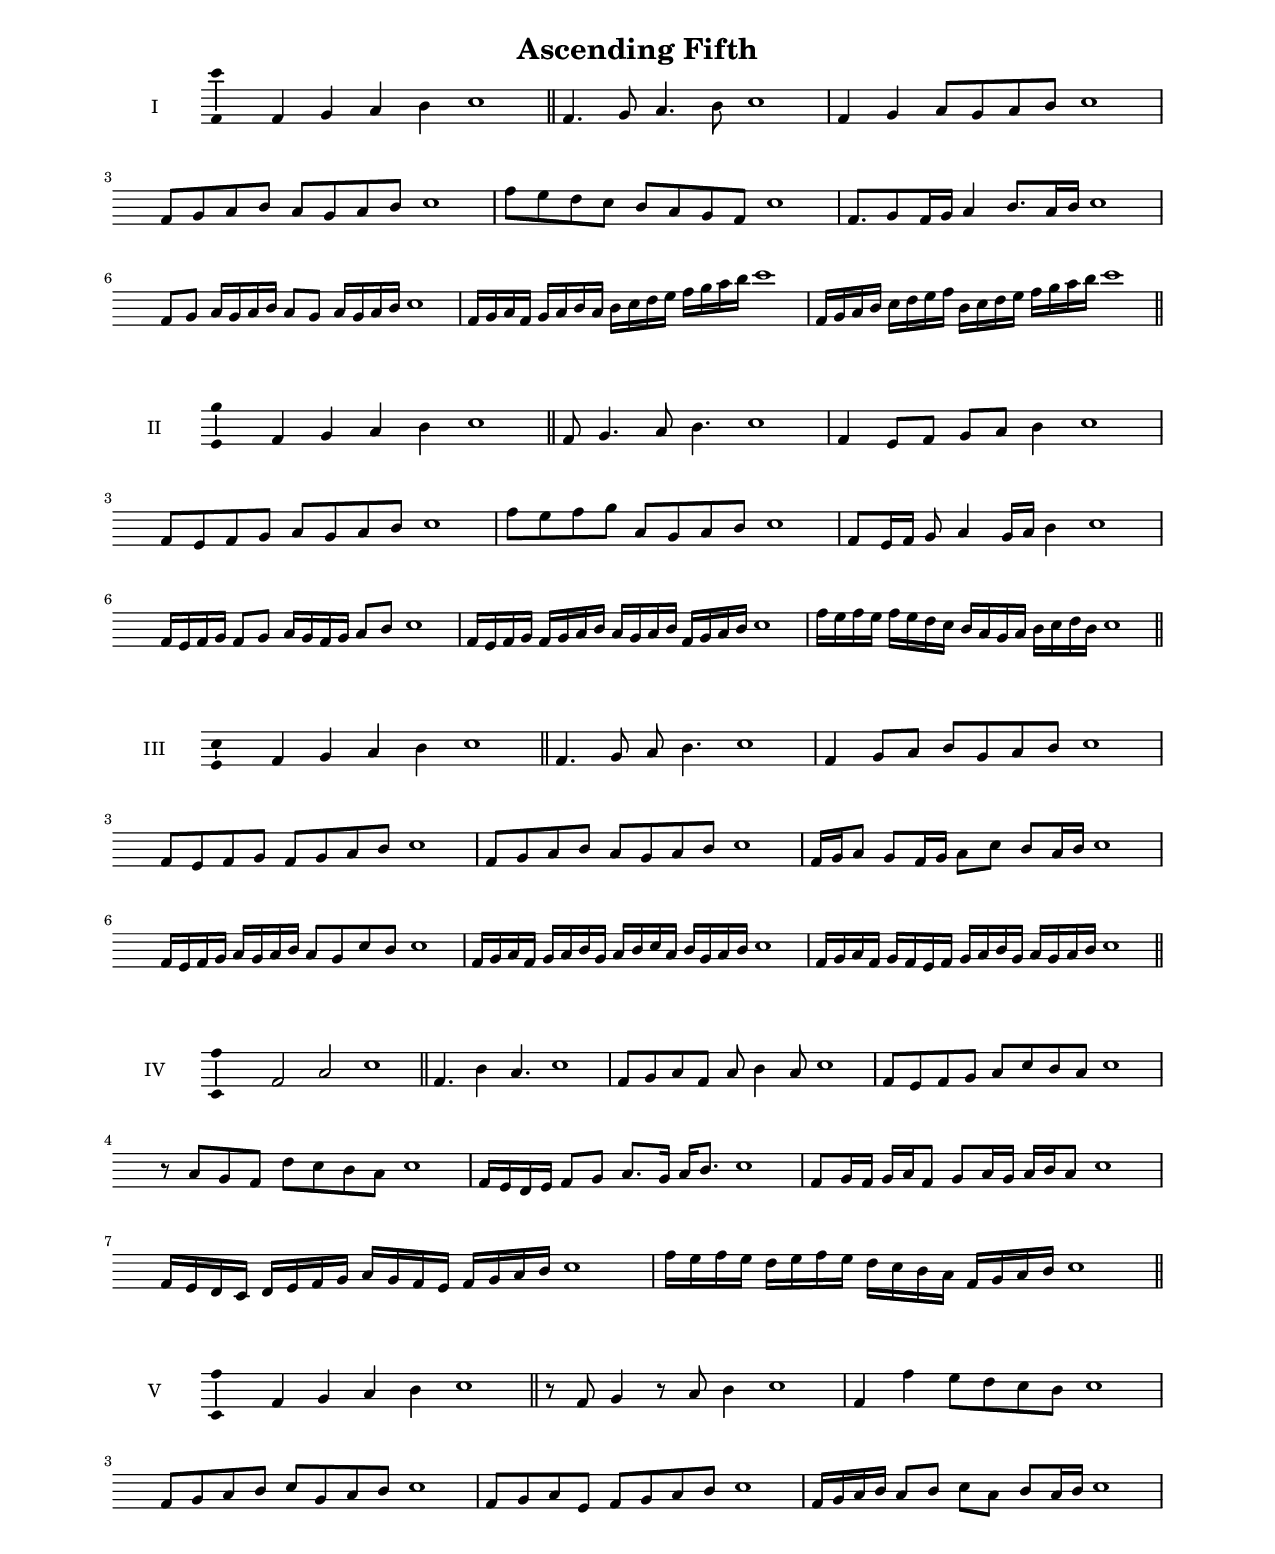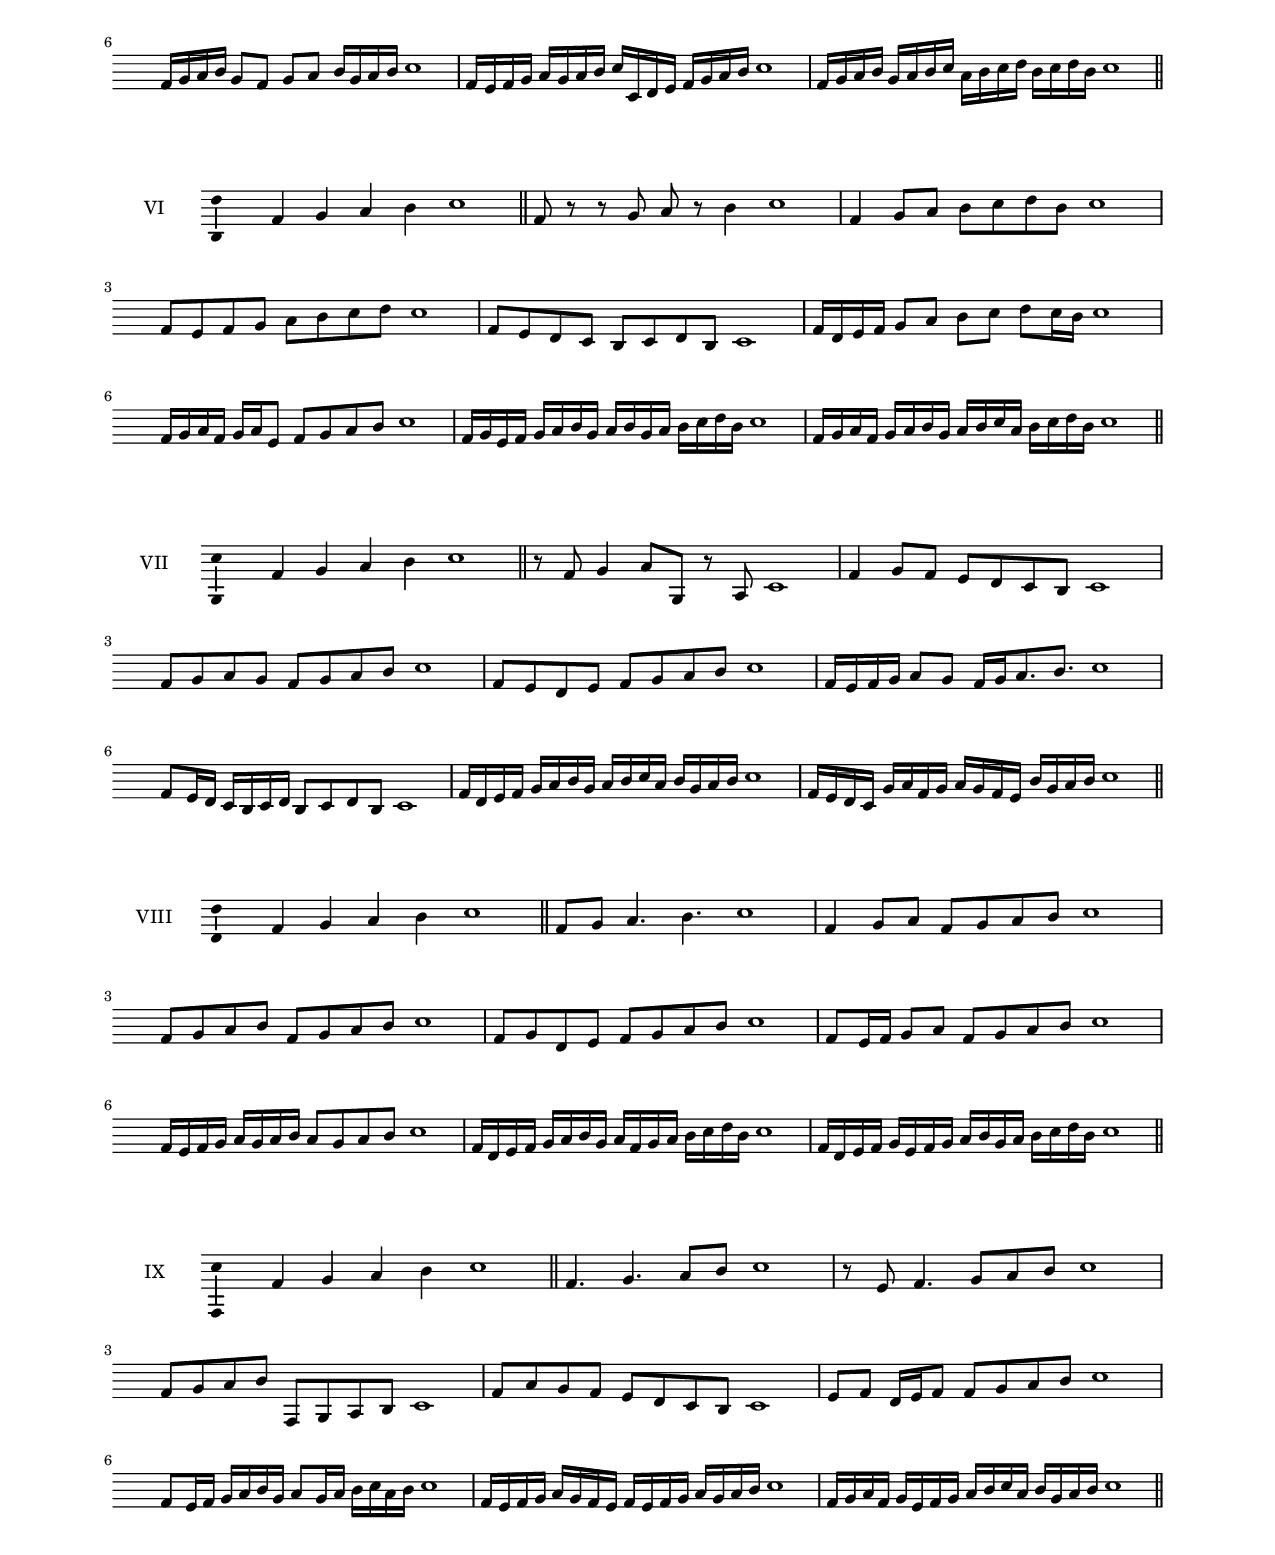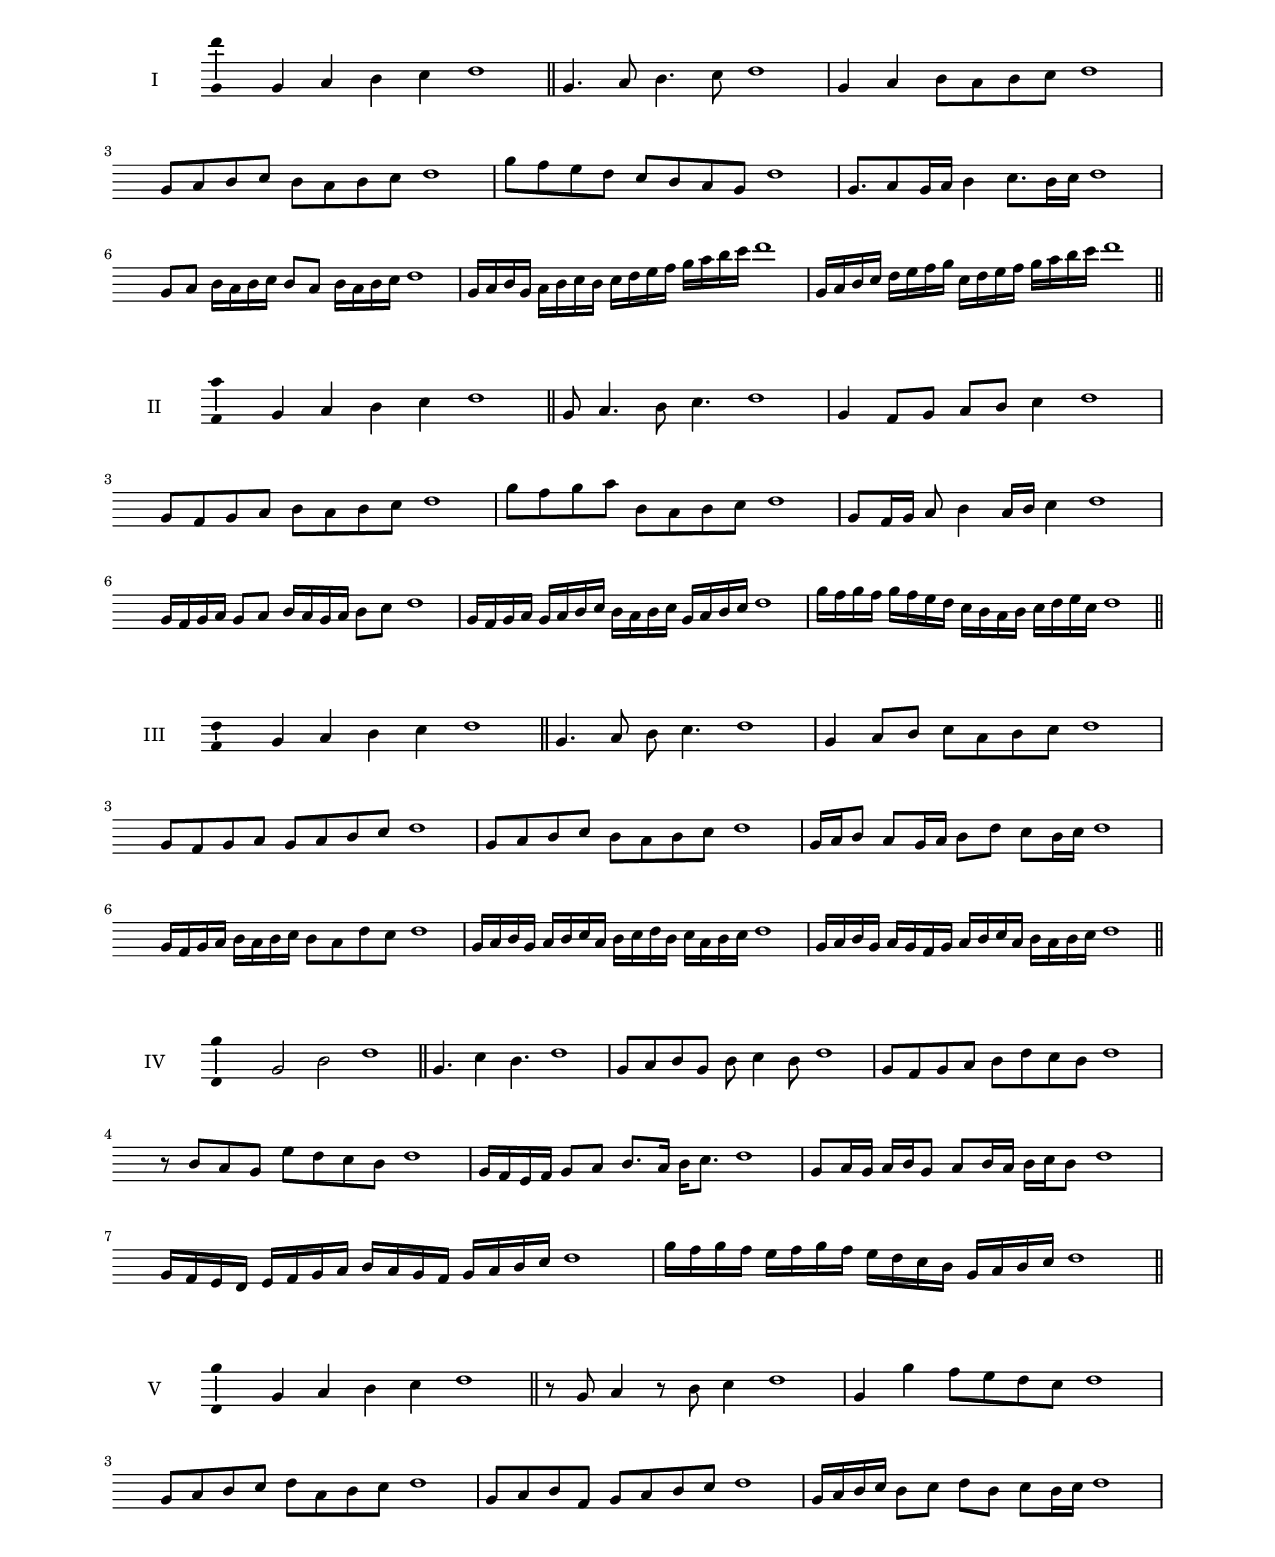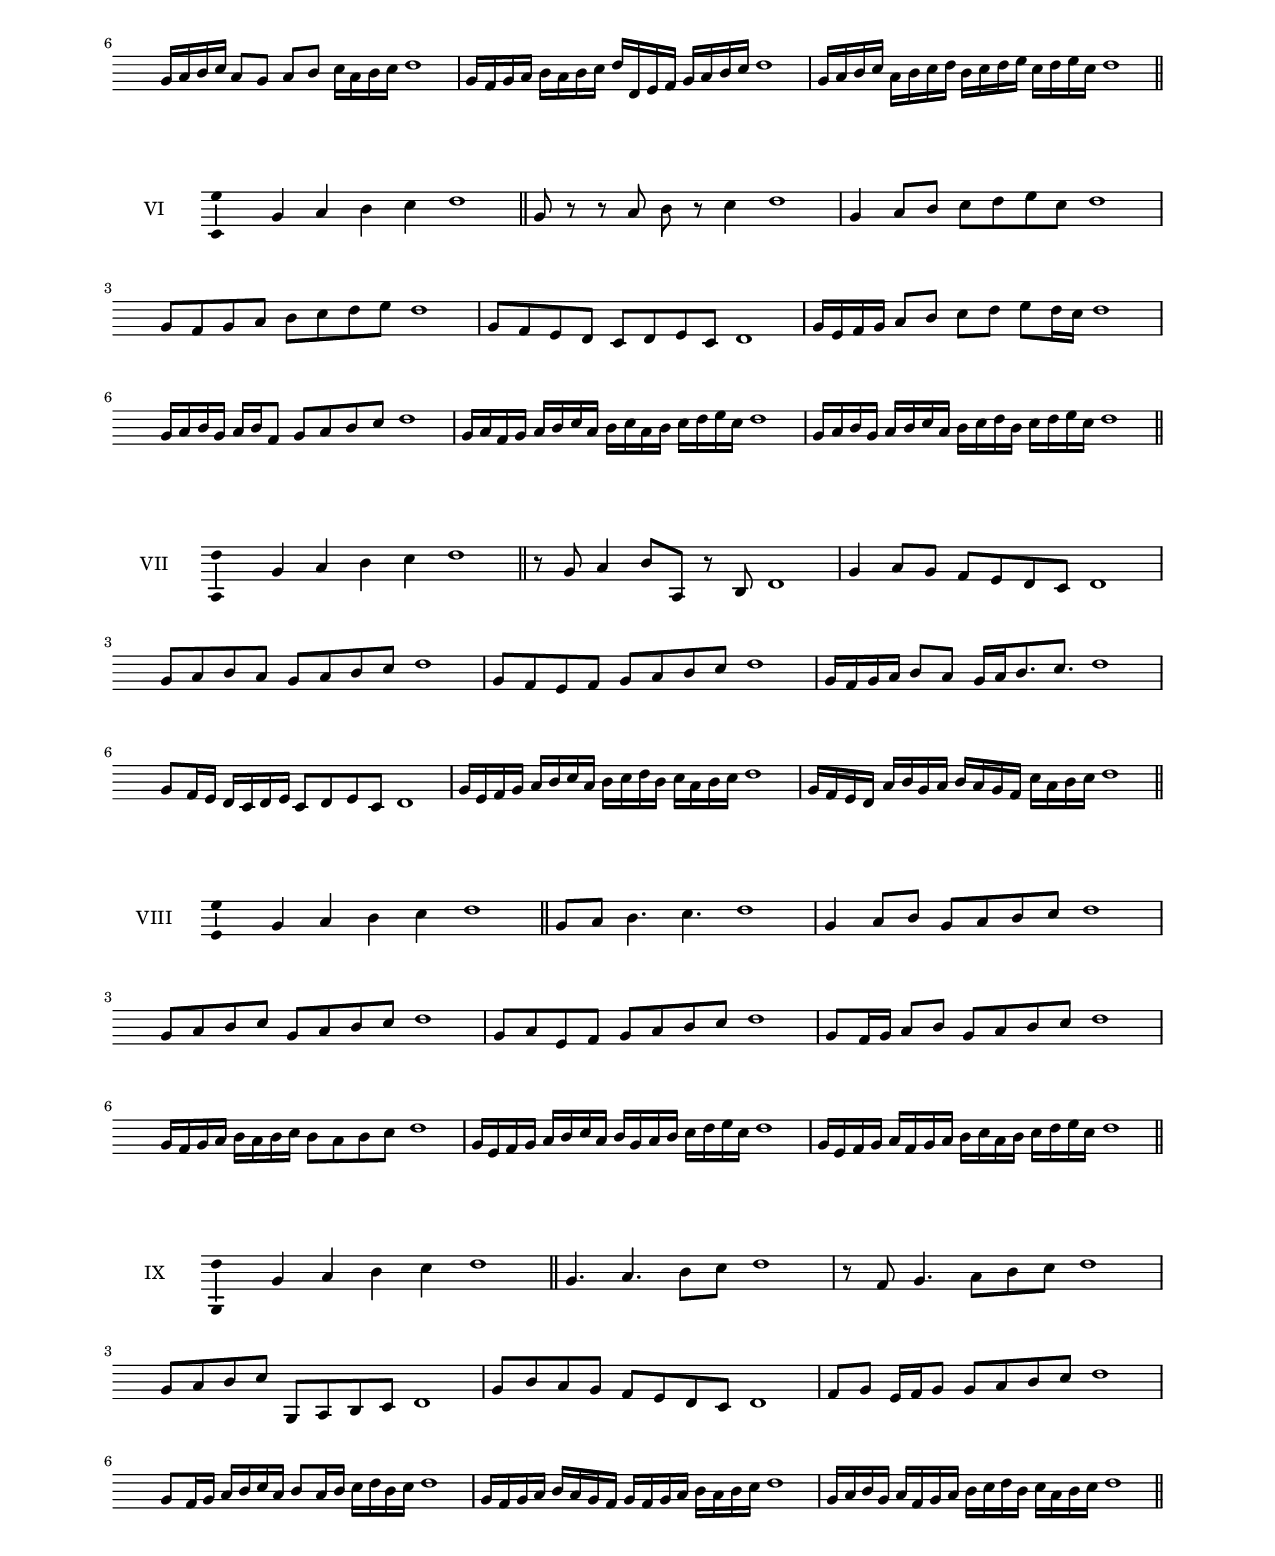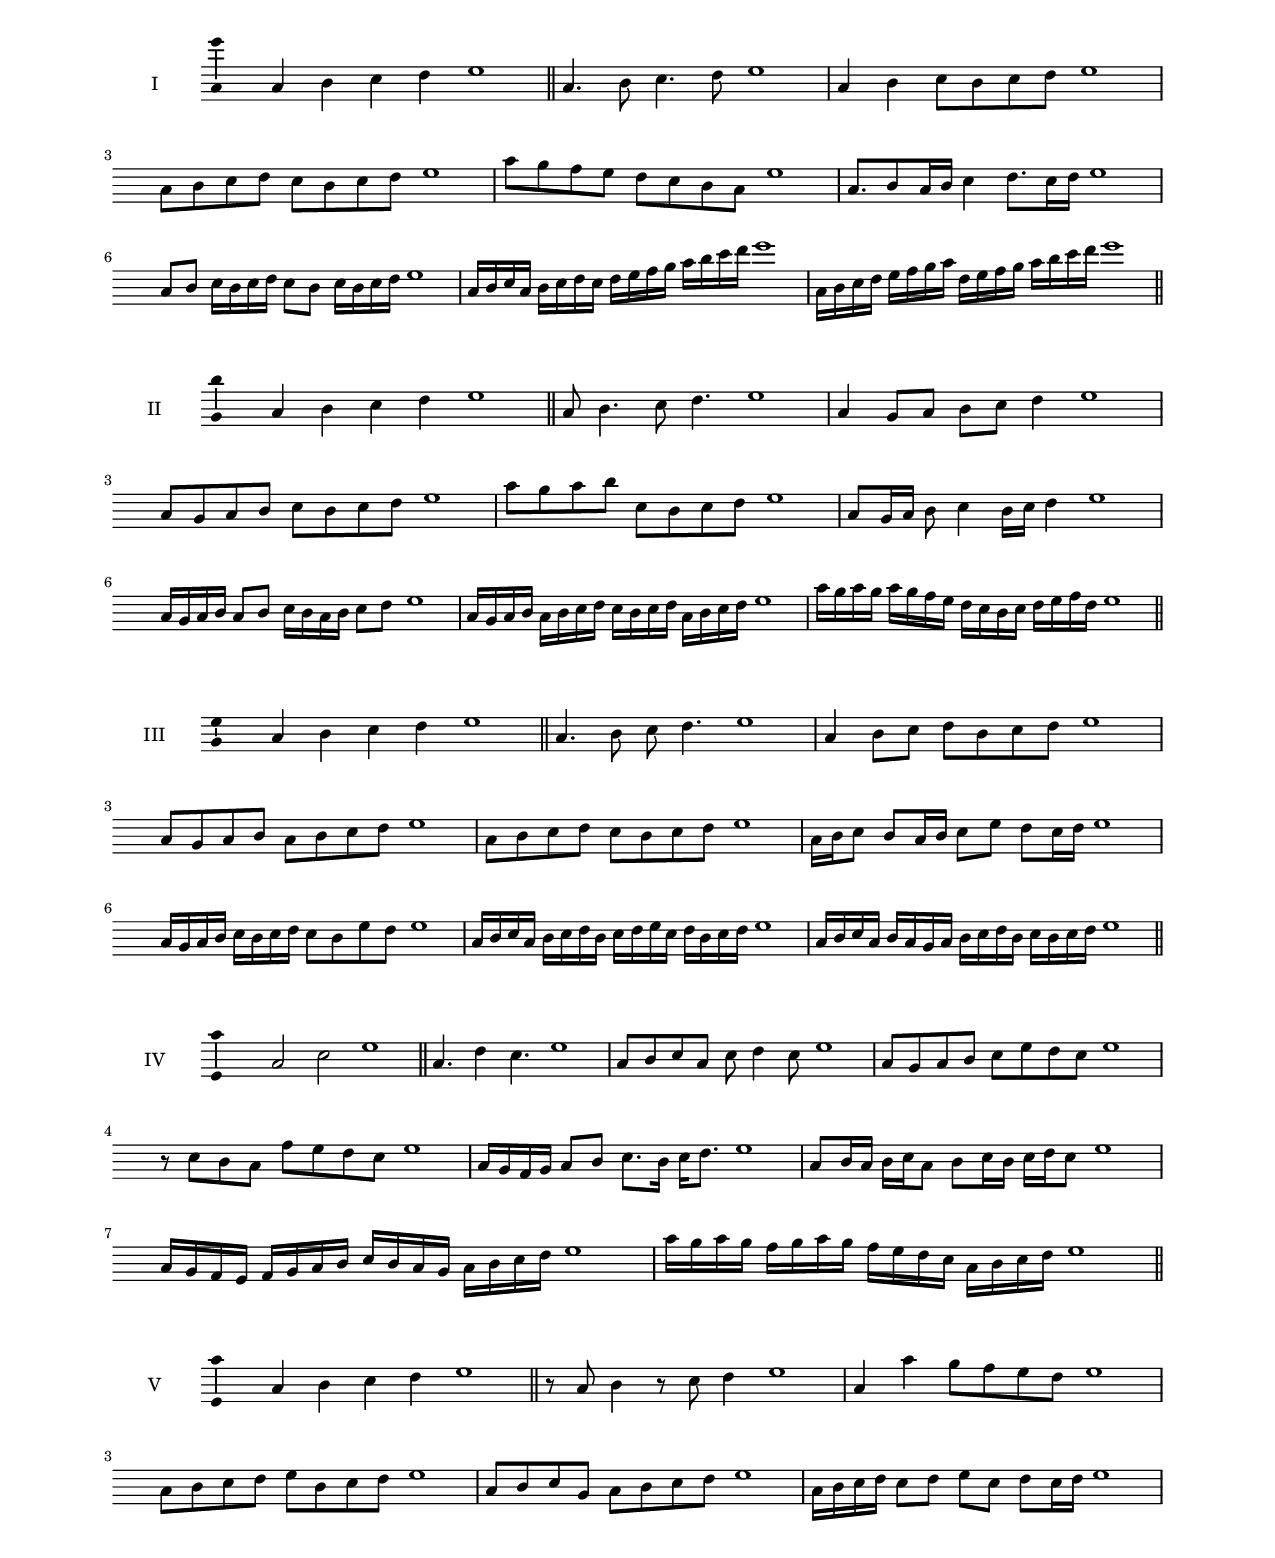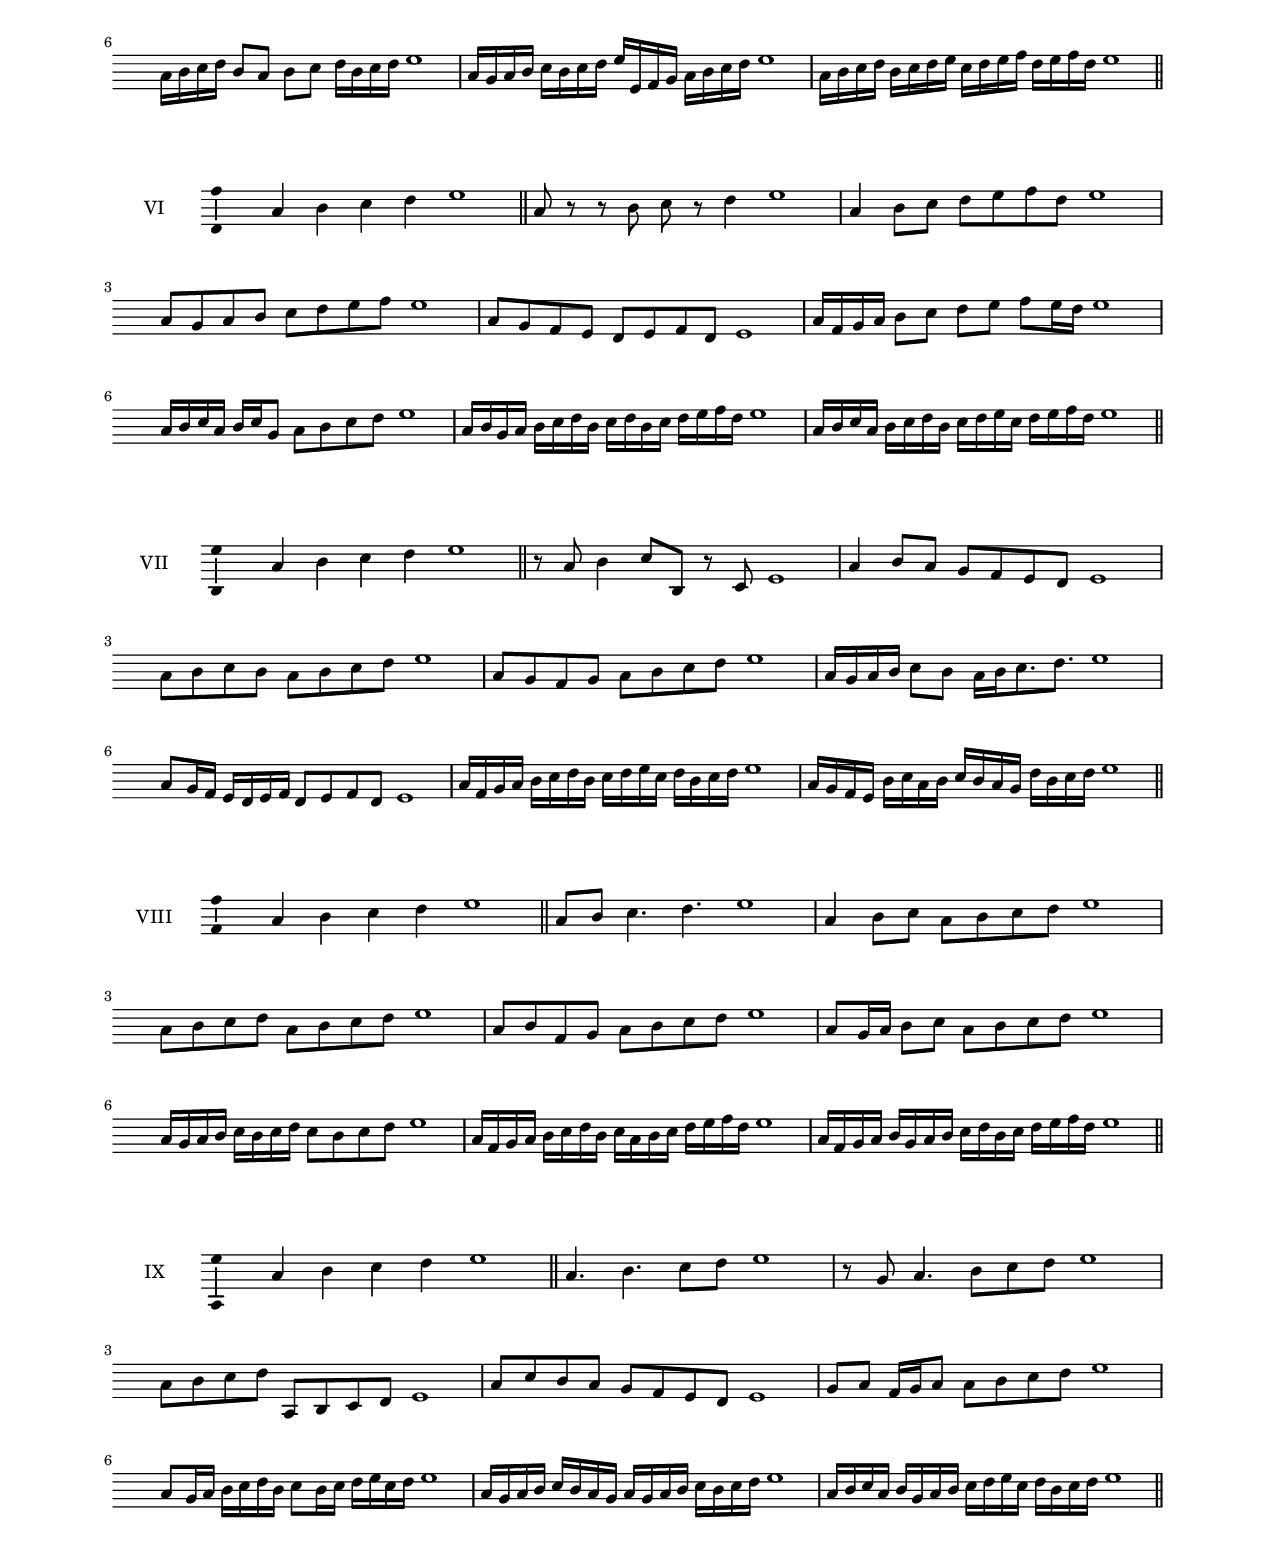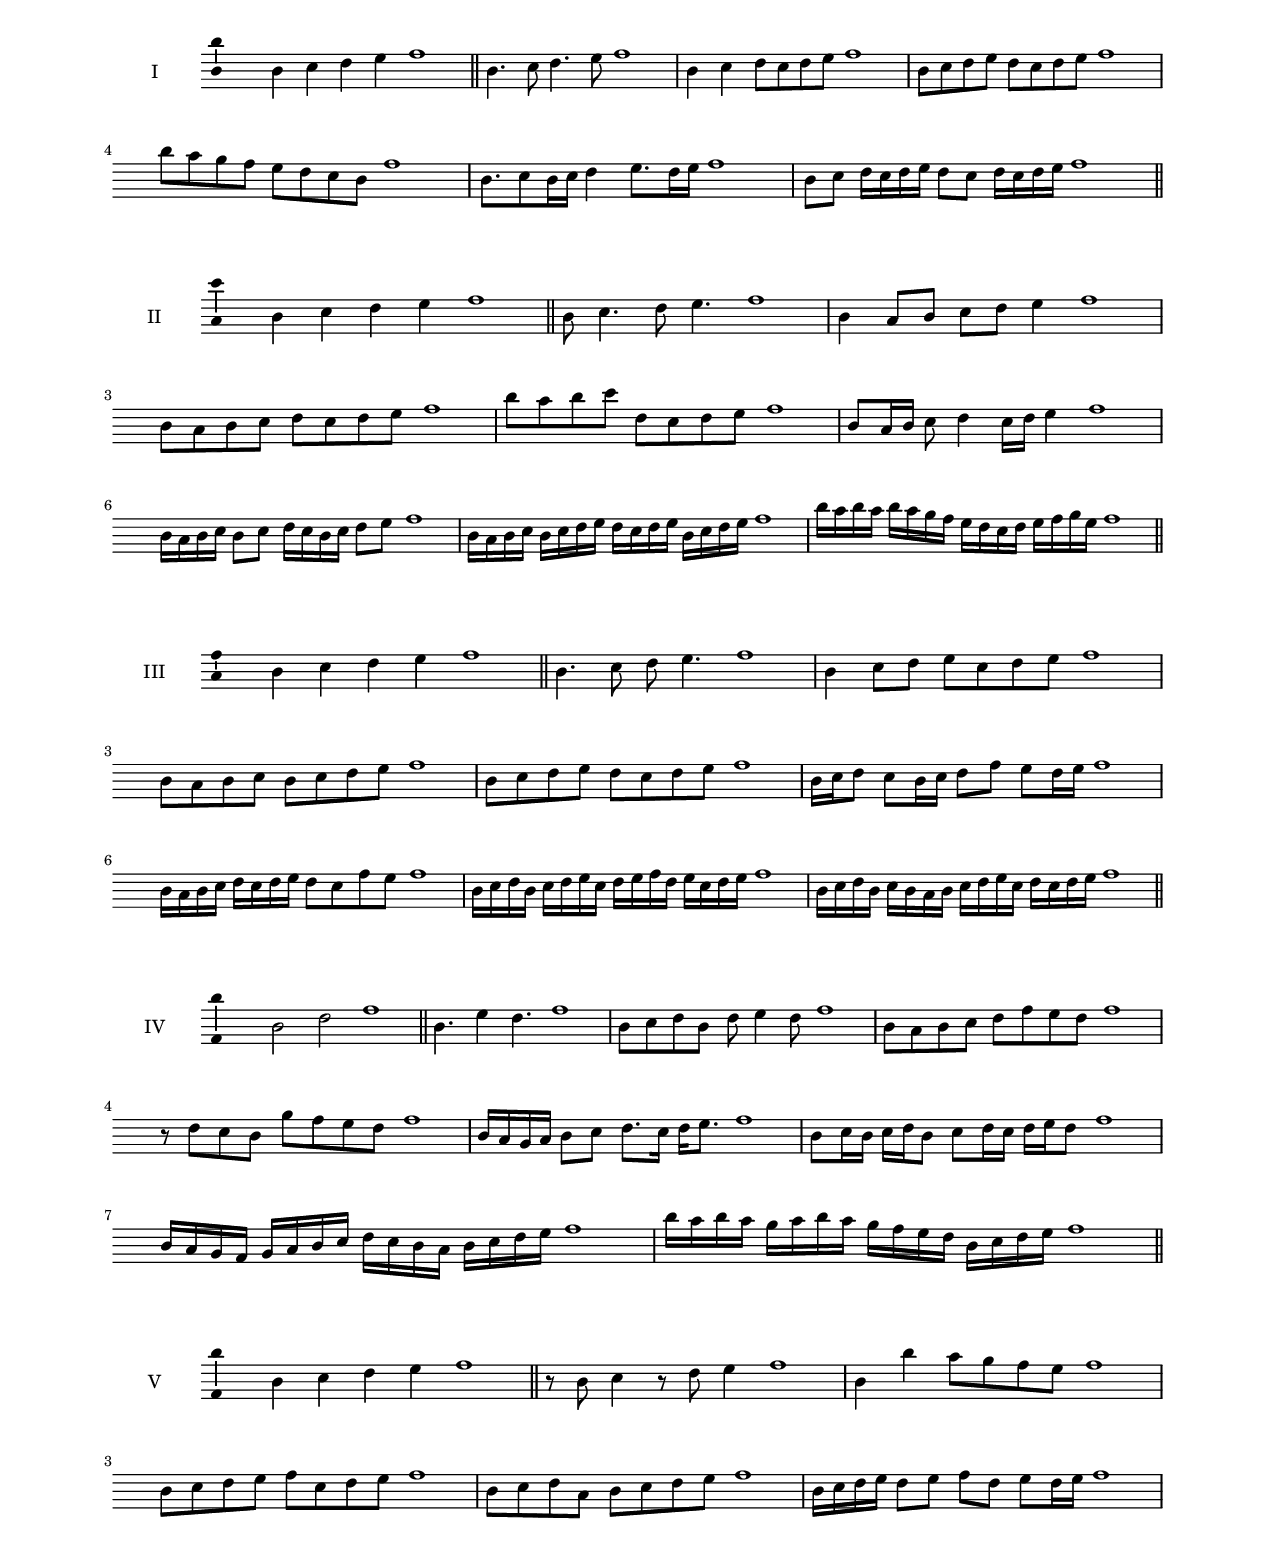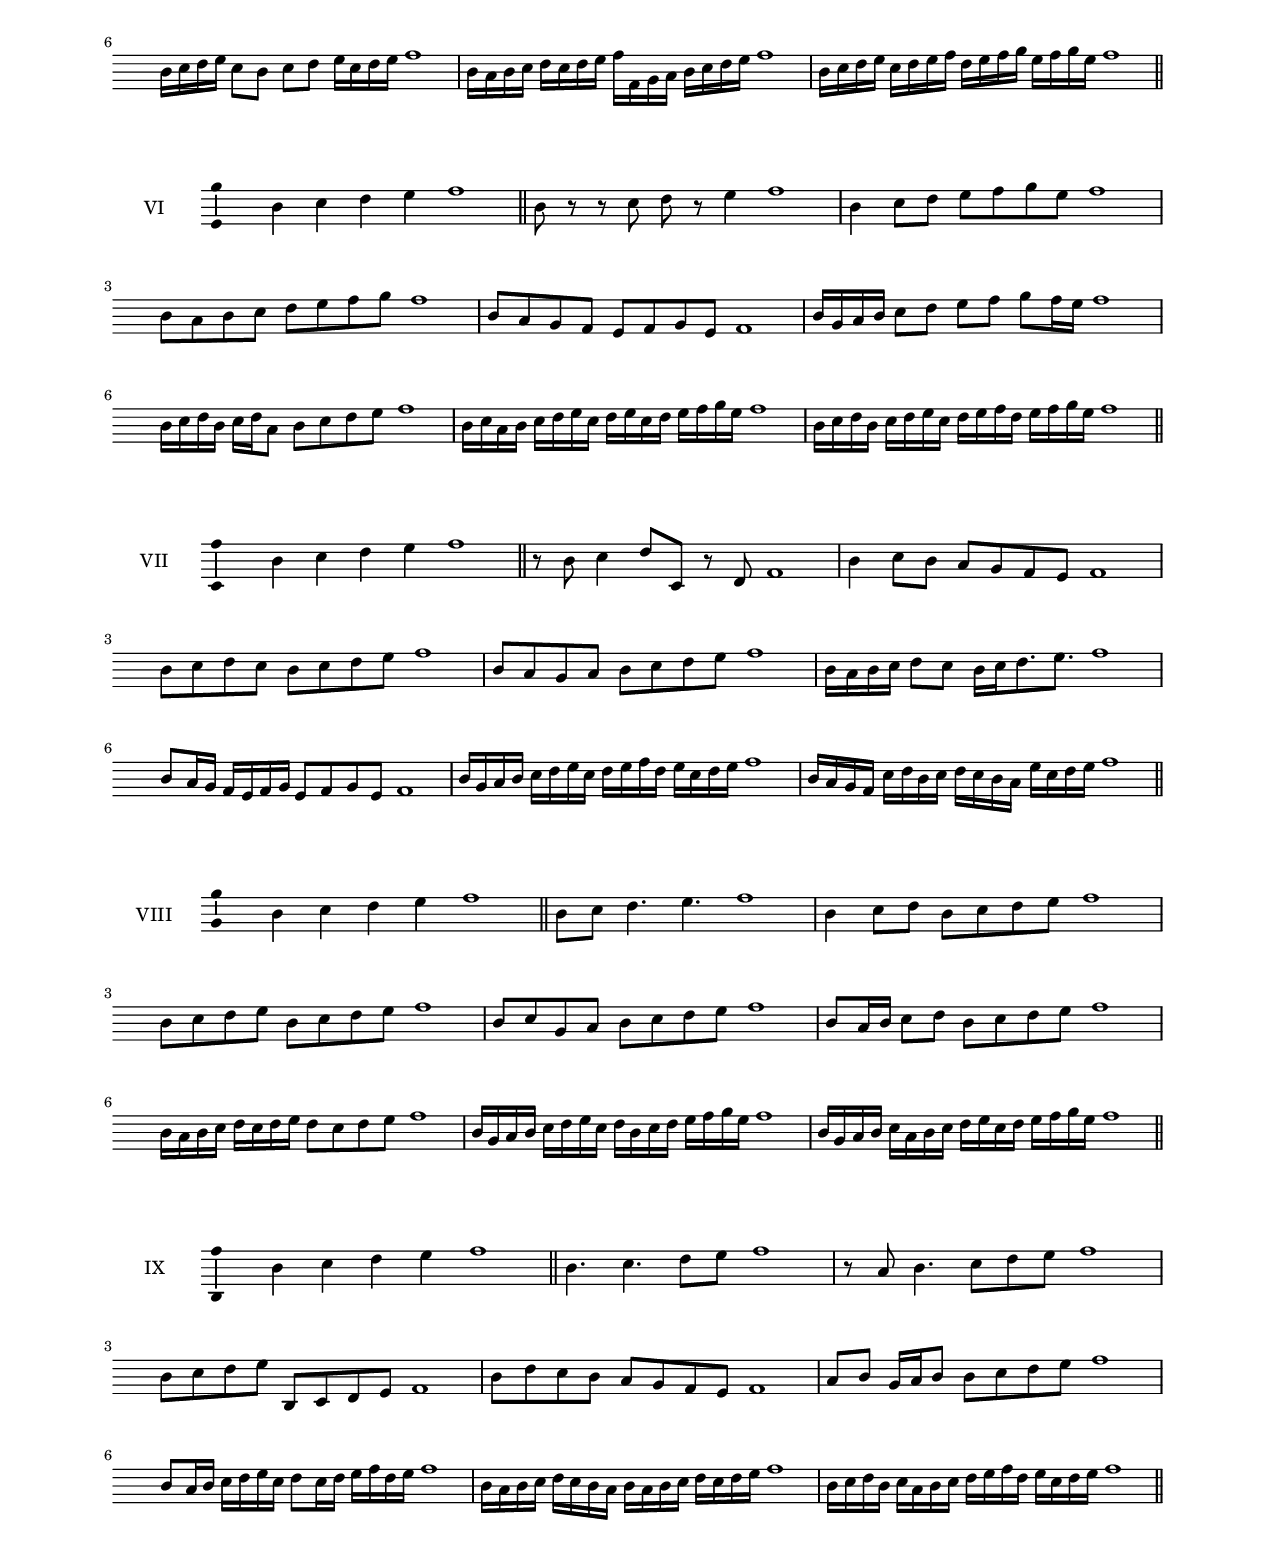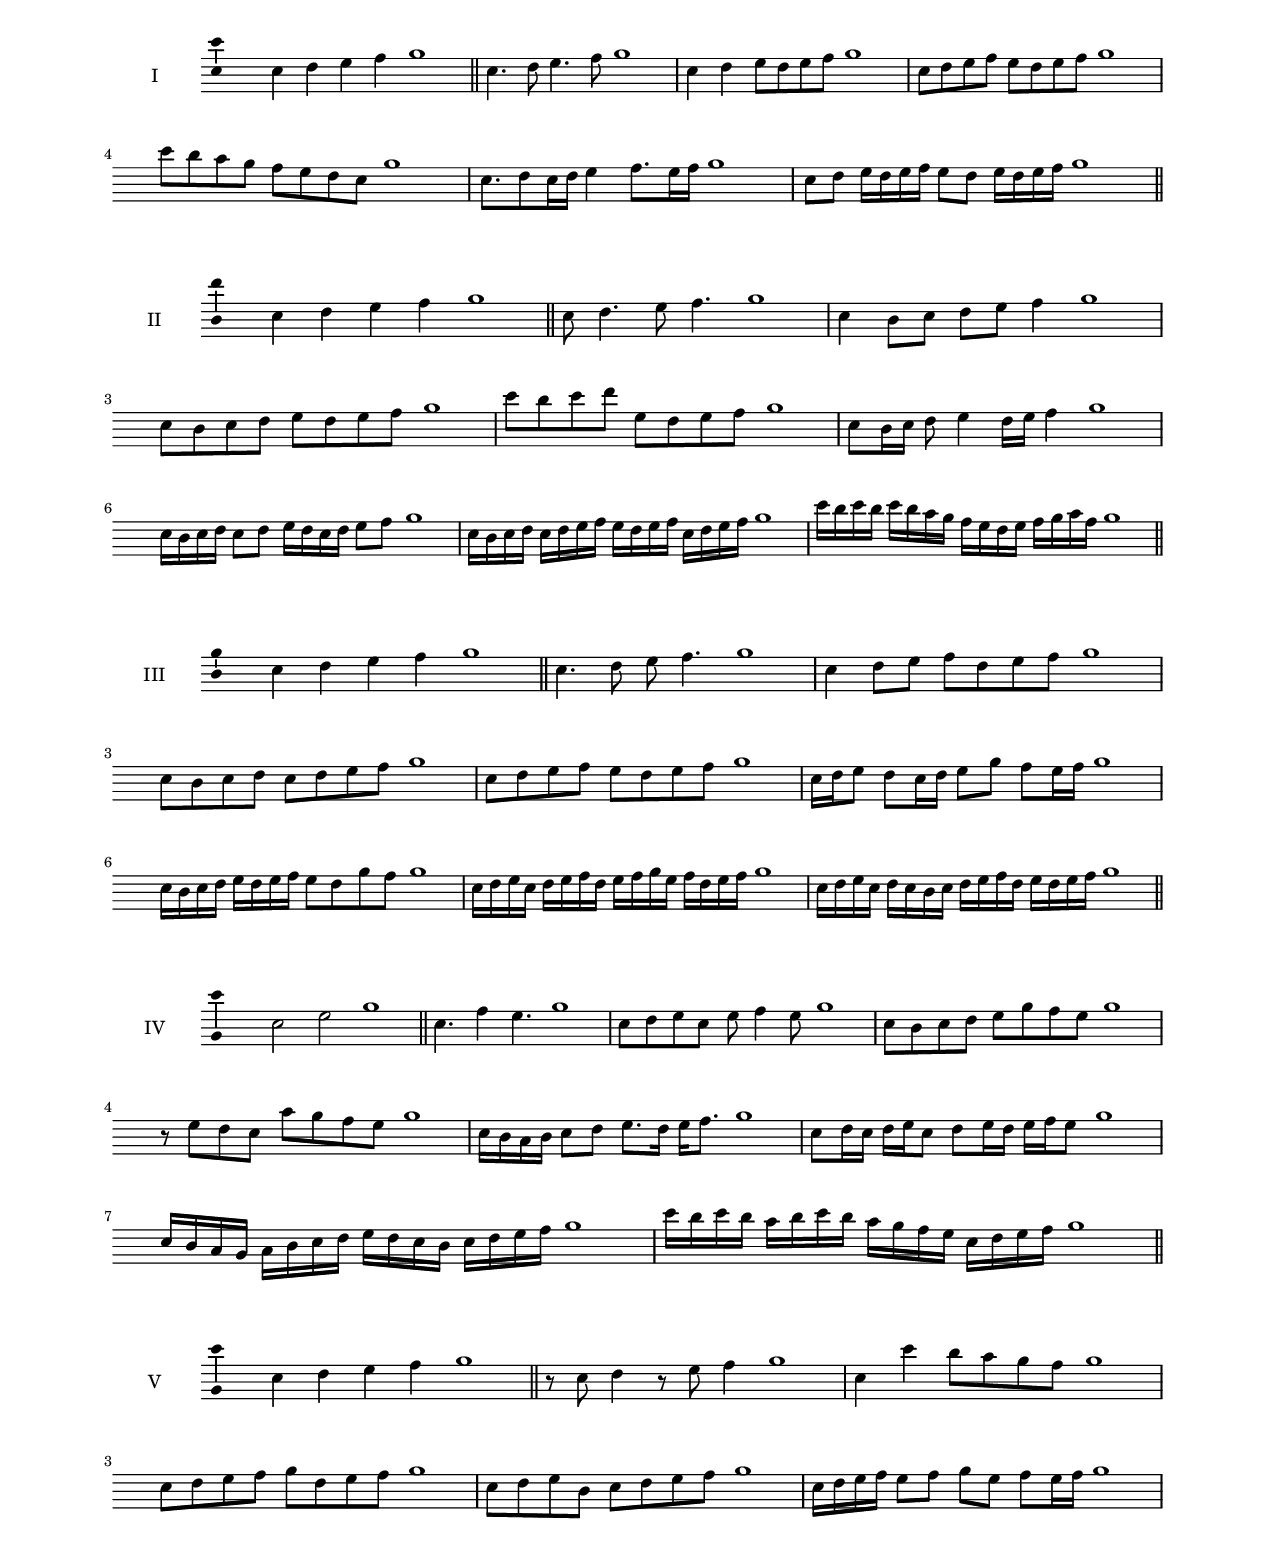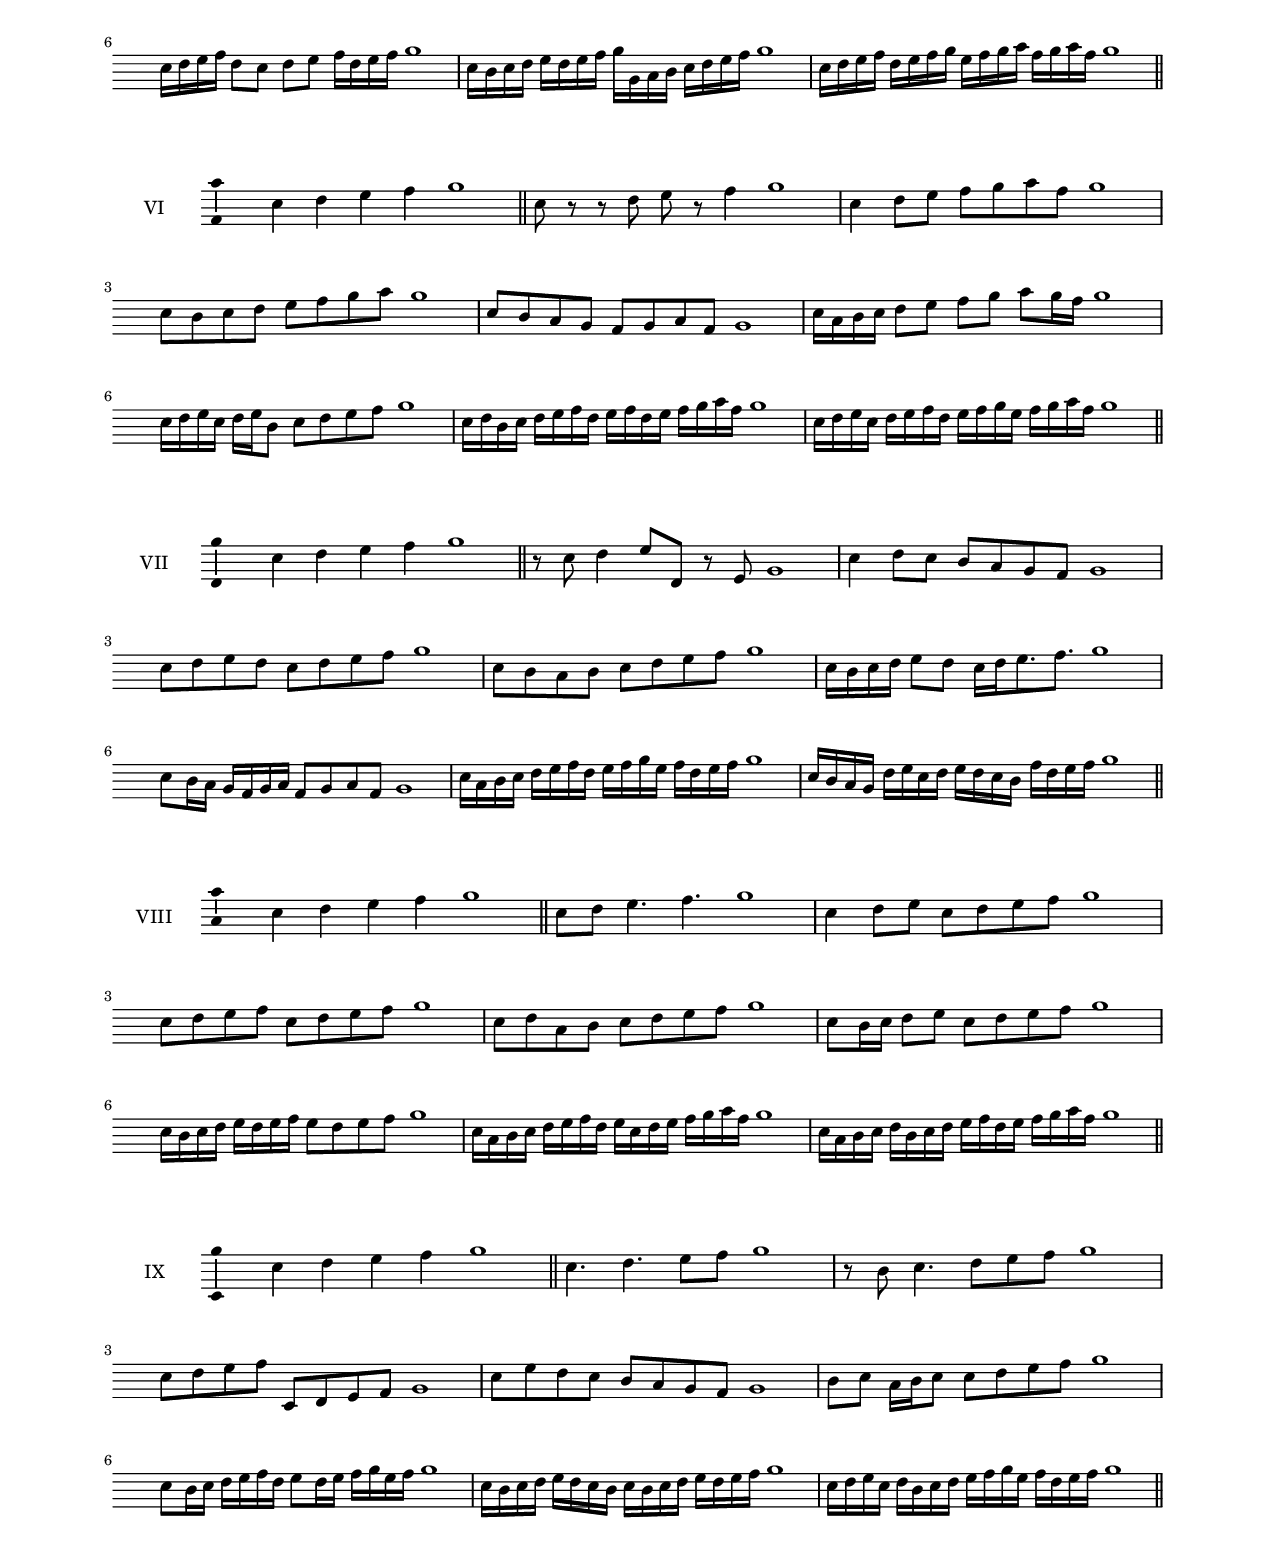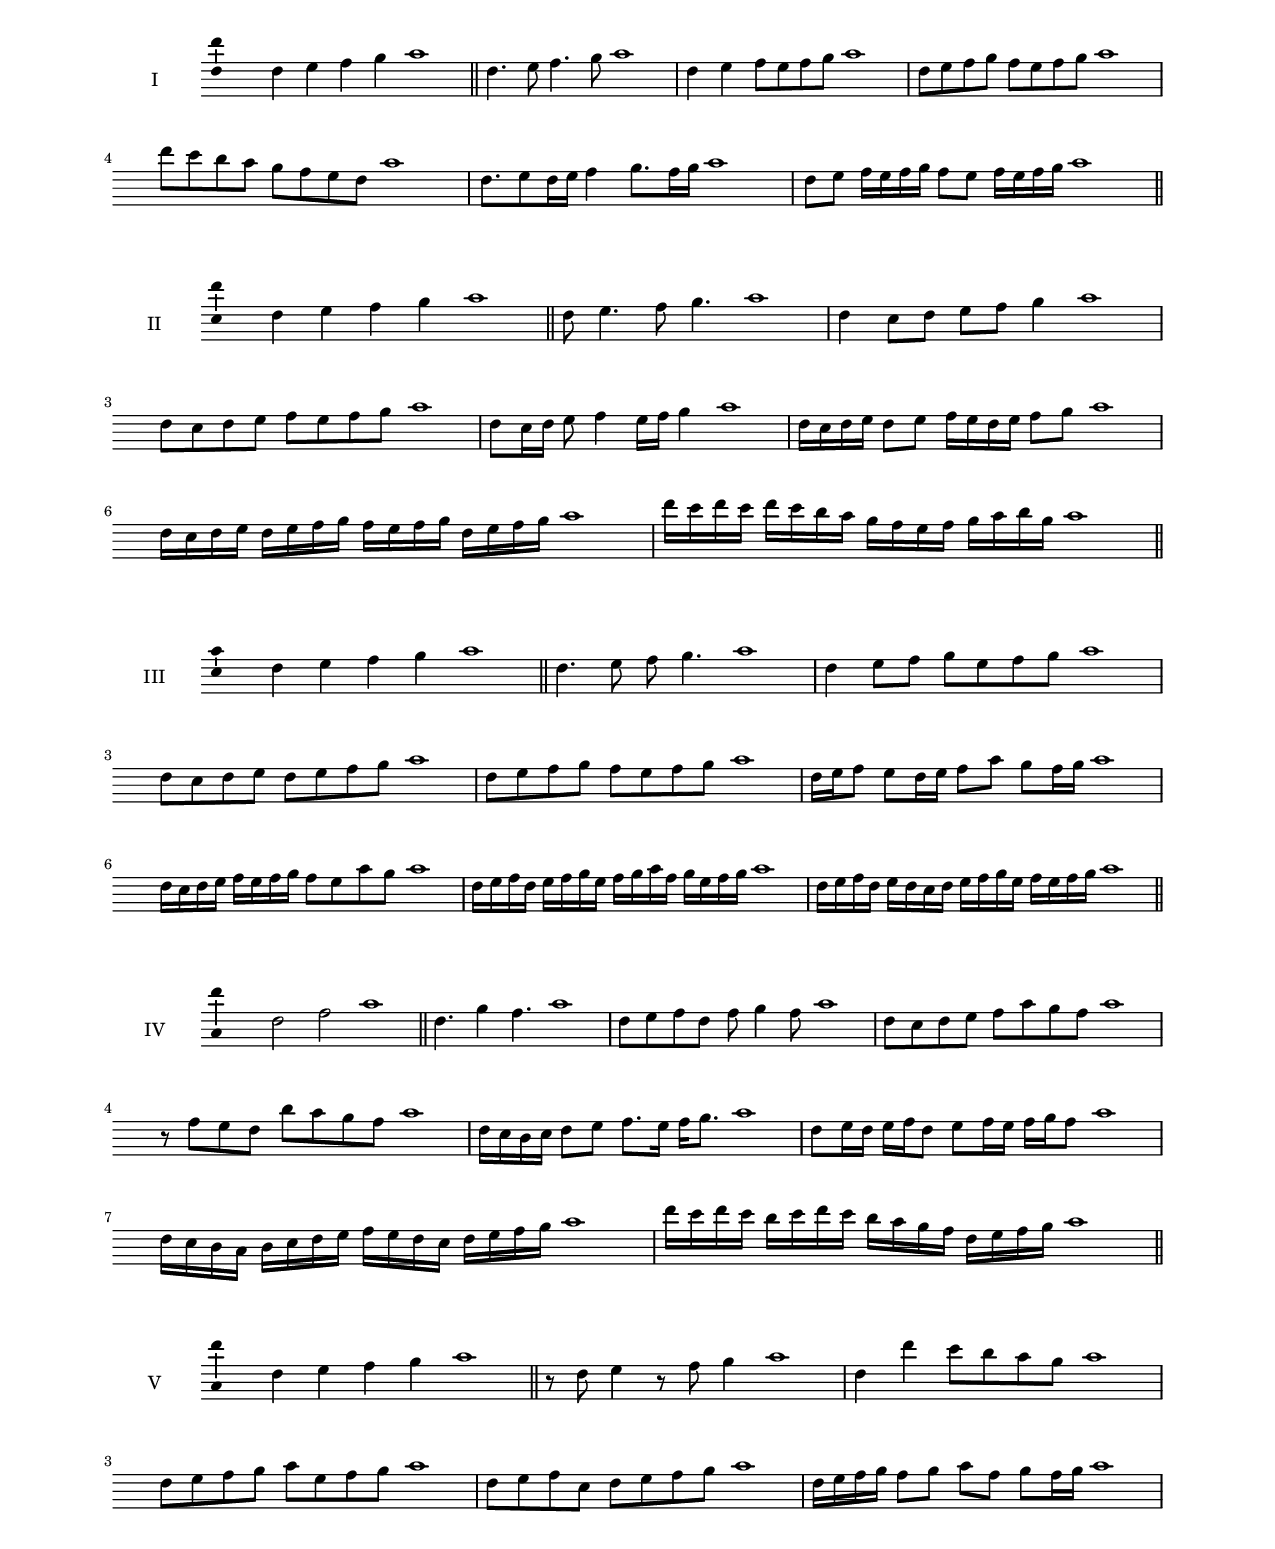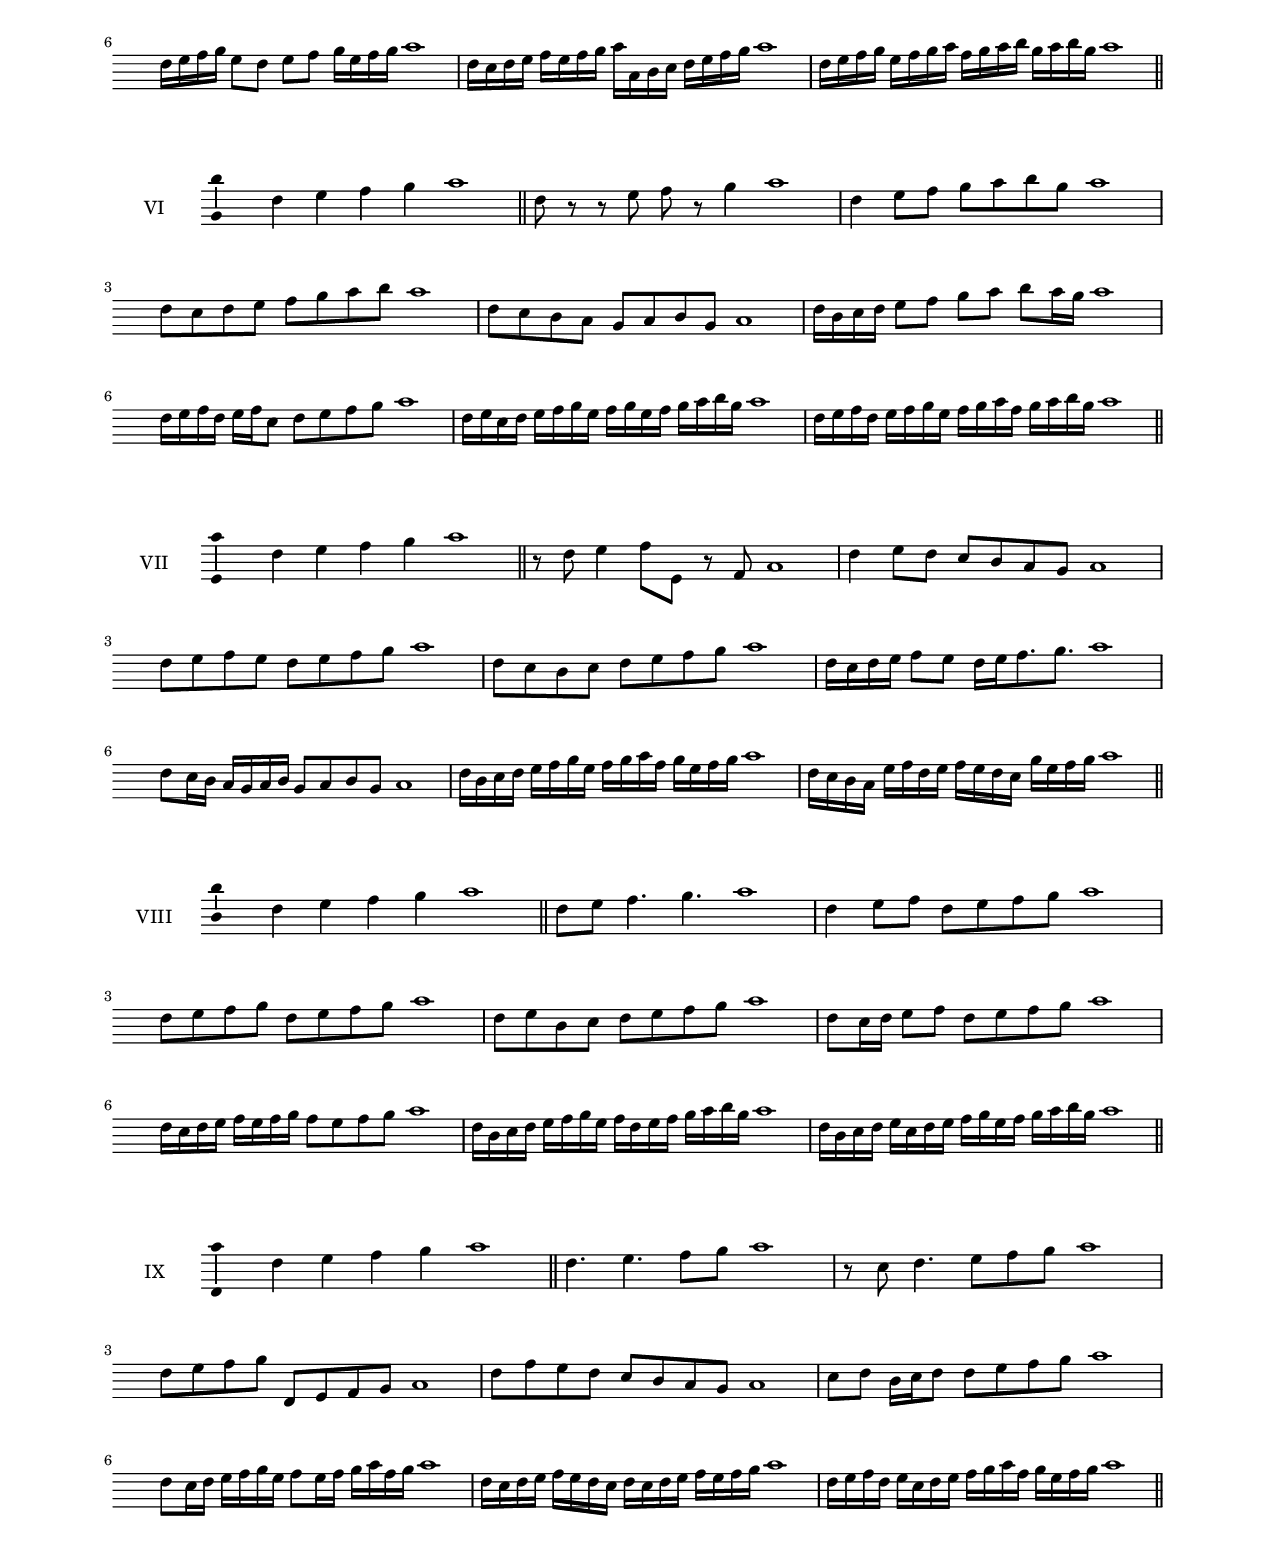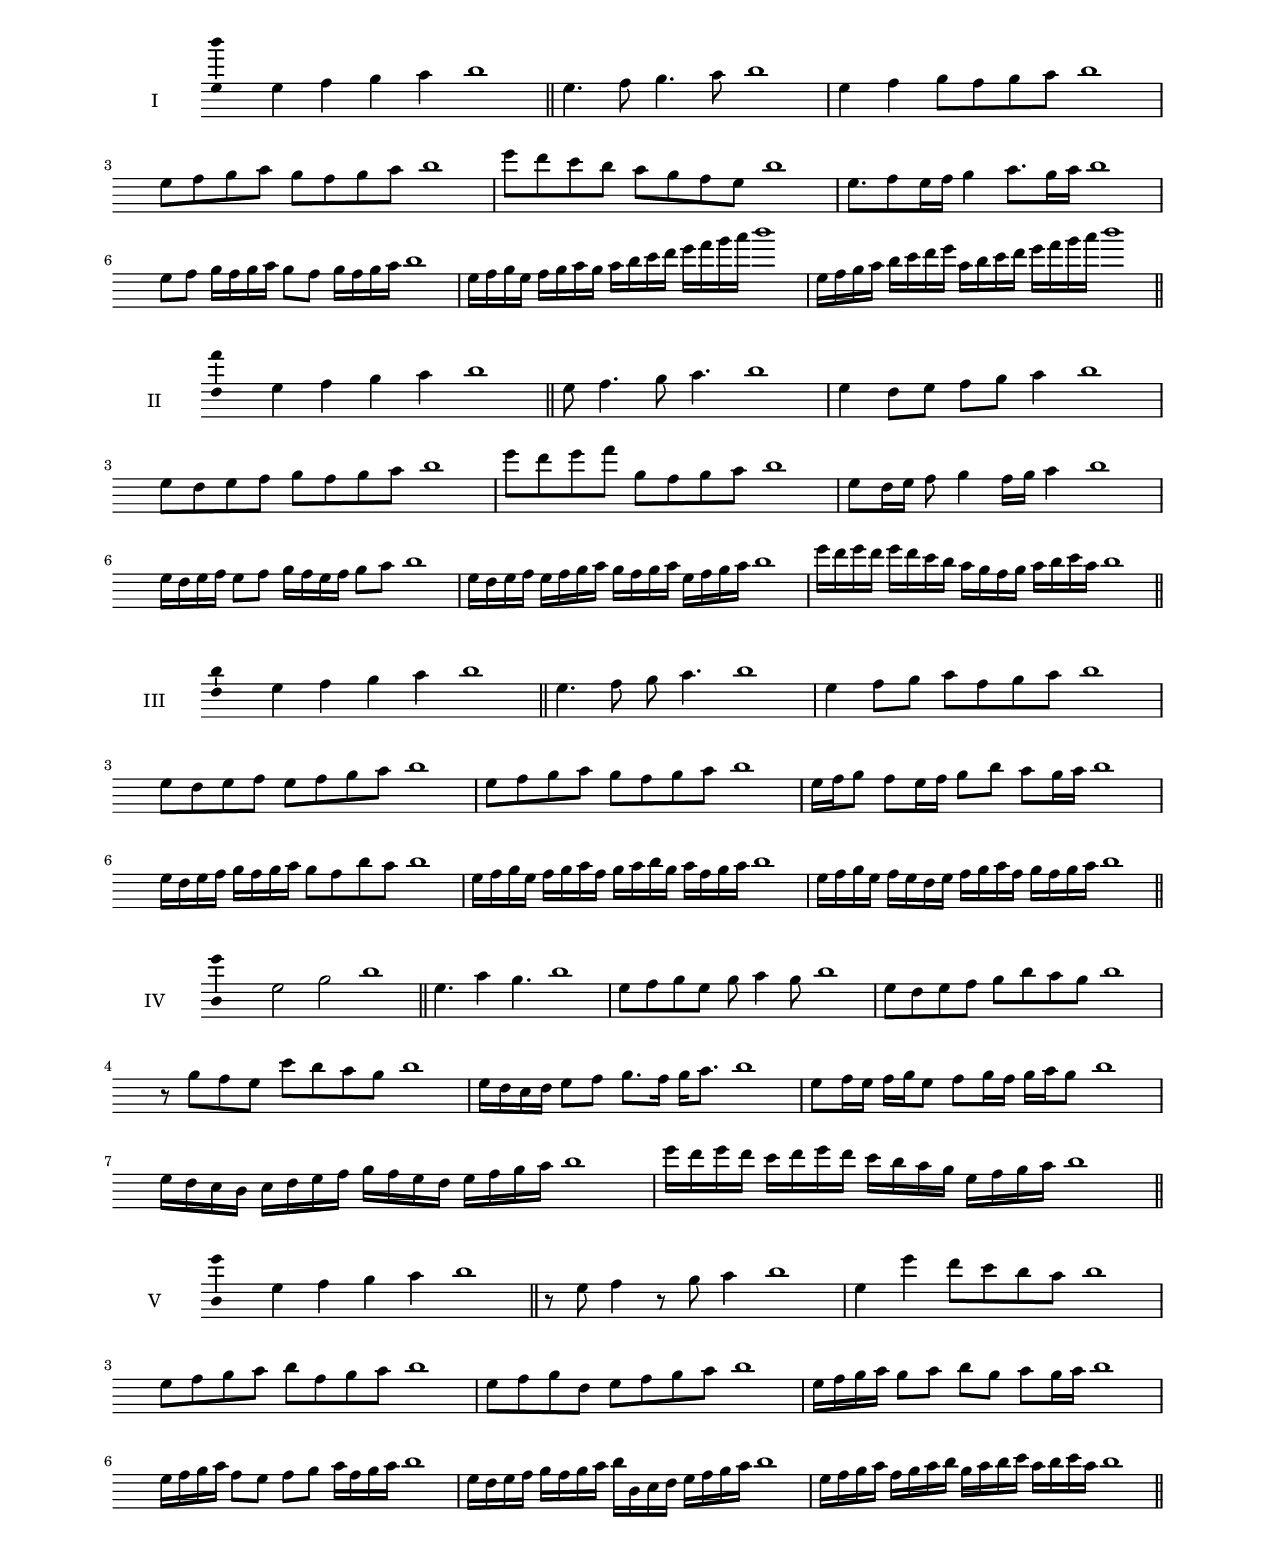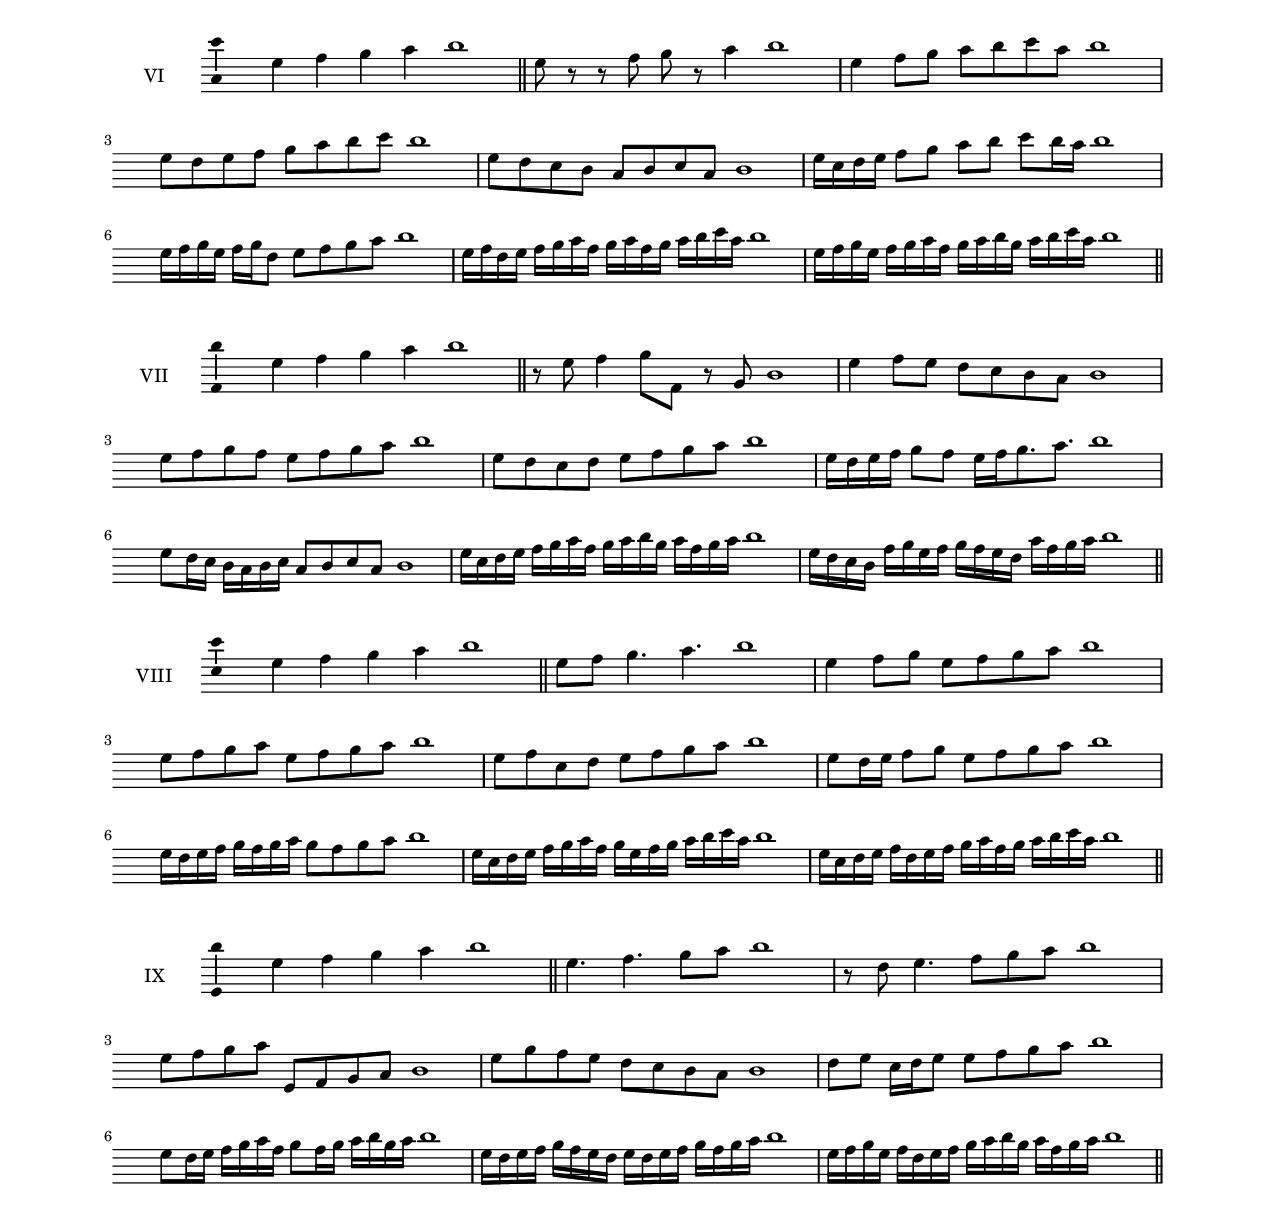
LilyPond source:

\version "2.18.2"

\header {
  title= "Ascending Fifth"
}
%\include "./ascending_fifth/ascending_fifth1.ly"
%\pageBreak
% \include "./ascending_fifth/ascending_fifth2.ly"
% \pageBreak
 \version "2.18.2"
\score {
  \new Staff \with { instrumentName = #"I" }
  \relative c' { 
   
  \time 4/2
  f4 g a b c1 \bar "||"
 f,4. g8 a4. b8 c1
 f,4 g a8 g a b c1
 f,8 g a b a g a b c1
 f8 e d c b a g f c'1
 f,8. g8 f16 g a4 b8. a16 b c1
 f,8 g a16 g a b a8 g a16 g a b c1
 f,16 g a f g a b a b c d e f g a b c1
 f,,16 g a b c d e f b, c d e f g a b c1
 \bar "||" \break
  }
 
}
\score {
  \new Staff \with { instrumentName = #"II" }
  \relative c' { 
   
  \time 4/2
 f4 g a b c1  \bar "||"
 f,8 g4. a8 b4. c1
 f,4 e8 f g a b4 c1
 f,8 e f g a g a b c1
 f8 e f g a, g a b c1
 f,8 e16 f g8 a4 g16 a b4 c1
 f,16 e f g f8 g a16 g f g a8 b c1
 f,16 e f g f g a b a g a b f g a b c1
 f16 e f e f e d c b a g a b c d b c1
 \bar "||" \break
  }
 
}
\score {
  \new Staff \with { instrumentName = #"III" }
  \relative c' { 
   
  \time 4/2
 f4 g a b c1  \bar "||"
 f,4. g8 a b4. c1
 f,4 g8 a b g a b c1
 f,8 e f g f g a b c1
 f,8 g a b a g a b c1
 f,16 g a8 g f16 g a8 c b a16 b c1
 f,16 e f g a g a b a8 g c b c1
 f,16 g a f g a b g a b c a b g a b c1
 f,16 g a f g f e f g a b g a g a b c1
 \bar "||" \break
  }
 
}
\score {
  \new Staff \with { instrumentName = #"IV" }
  \relative c' { 
   
  \time 4/2
  f2 a c1 \bar "||"
  f,4. b4 a4. c1
  f,8 g a f a b4 a8 c1
  f,8 e f g a c b a c1
  r8 a8 g f d' c b a c1
  f,16 e d e f8 g a8. g16 a b8. c1
  f,8 g16 f g a f8 g a16 g a b a8 c1
  f,16 e d c d e f g a g f e f g a b c1
  f16 e f e d e f e d c b a f g a b c1
 \bar "||" \break
  }
 
}
\score {
  \new Staff \with { instrumentName = #"V" }
  \relative c' { 
   
  \time 4/2
  f4 g a b c1 \bar "||"
  r8 f,8 g4 r8 a8 b4 c1
  f,4 f'4 e8 d c b c1
  f,8 g a b c g a b c1
  f,8 g a e f g a b c1
  f,16 g a b a8 b c a b a16 b c1
  f,16 g a b g8 f g a b16 g a b c1
  f,16 e f g a g a b c c, d e f g a b c1
  f,16 g a b g a b c a b c d b c d b c1
 \bar "||" \break
  }
 
}
\score {
  \new Staff \with { instrumentName = #"VI" }
  \relative c' { 
   
  \time 4/2
  f4 g a b c1 \bar "||"
  f,8 r8 r g a r b4 c1
  f,4 g8 a b c d b c1
  f,8 e f g a b c d c1
  f,8 e d c b c d b c1
  f16 d e f g8 a b c d c16 b c1
  f,16 g a f g a e8 f g a b c1
  f,16 g e f g a b g a b g a b c d b c1
  f,16 g a f g a b g a b c a b c d b c1
  
 \bar "||" \break
  }
 
}
\score {
  \new Staff \with { instrumentName = #"VII" }
  \relative c' { 
   
  \time 4/2
  f4 g a b c1 \bar "||"
  r8 f, g4 a8 g, r8 a8 c1
  f4 g8 f e d c b c1
  f8 g a g f g a b c1
  f,8 e d e f g a b c1
  f,16 e f g a8 g f16 g a8. b8. c1
  f,8 e16 d c b c d b8 c d b c1
  f16 d e f g a b g a b c a b g a b c1
  f,16 e d c g' a f g a g f e b'g a b c1
 \bar "||" \break
  }
 
}
\score {
  \new Staff \with { instrumentName = #"VIII" }
  \relative c' { 
   
  \time 4/2
  f4 g a b c1 \bar "||"
  f,8 g a4. b4. c1
  f,4 g8 a f g a b c1
  f,8 g a b f g a b c1
  f,8 g d e f g a b c1
  f,8 e16 f g 8 a f g a b c1
  f,16 e f g a g a b a8 g a b c1
  f,16 d e f g a b g a f g a b c d b c1 
  f,16 d e f g e f g a b g a b c d b c1
 \bar "||" \break
  }
 
}
\score {
  \new Staff \with { instrumentName = #"IX" }
  \relative c' { 
   
  \time 4/2
  f4 g a b c1 \bar "||"
 f,4. g4. a8 b c1
 r8 e, f4. g8 a b c1
 f,8 g a b f, g a b c1
 f8 a g f e d c b c1
 e8 f d16 e f8 f g a b c1
 f,8 e16 f g a b g a8 g16 a b c a b c1
 f,16 e f g a g f e f e f g a g a b c1
 f,16 g a f g e f g a b c a b g a b c1
 \bar "||" \break
  }
 
}

\layout{
  \context{
    \Staff
    \consists "Ambitus_engraver"
  }
}

  \pageBreak
 \version "2.18.2"
\score {
  \new Staff \with { instrumentName = #"I" }
  \relative c'' { 
   
  \time 4/2
  g4 a b c d1 \bar "||"
 g,4. a8 b4. c8 d1
 g,4 a b8 a b c d1
 g,8 a b c b a b c d1
 g8 f e d c b a g d'1
 g,8. a8 g16 a b4 c8. b16 c d1
 g,8 a b16 a b c b8 a b16 a b c d1
 g,16 a b g a b c b c d e f g a b c d1
 g,,16 a b c d e f g c, d e f g a b c d1
 \bar "||" \break
  }
 
}
\score {
  \new Staff \with { instrumentName = #"II" }
  \relative c'' { 
   
  \time 4/2
 g4 a b c d1  \bar "||"
 g,8 a4. b8 c4. d1
 g,4 f8 g a b c4 d1
 g,8 f g a b a b c d1
 g8 f g a b, a b c d1
 g,8 f16 g a8 b4 a16 b c4 d1
 g,16 f g a g8 a b16 a g a b8 c d1
 g,16 f g a g a b c b a b c g a b c d1
 g16 f g f g f e d c b a b c d e c d1
 \bar "||" \break
  }
 
}
\score {
  \new Staff \with { instrumentName = #"III" }
  \relative c'' { 
   
  \time 4/2
 g4 a b c d1  \bar "||"
 g,4. a8 b c4. d1
 g,4 a8 b c a b c d1
 g,8 f g a g a b c d1
 g,8 a b c b a b c d1
 g,16 a b8 a g16 a b8 d c b16 c d1
 g,16 f g a b a b c b8 a d c d1
 g,16 a b g a b c a b c d b c a b c d1
 g,16 a b g a g f g a b c a b a b c d1
 \bar "||" \break
  }
 
}
\score {
  \new Staff \with { instrumentName = #"IV" }
  \relative c'' { 
   
  \time 4/2
  g2 b d1 \bar "||"
  g,4. c4 b4. d1
  g,8 a b g b c4 b8 d1
  g,8 f g a b d c b d1
  r8 b8 a g e' d c b d1
  g,16 f e f g8 a b8. a16 b c8. d1
  g,8 a16 g a b g8 a b16 a b c b8 d1
  g,16 f e d e f g a b a g f g a b c d1
  g16 f g f e f g f e d c b g a b c d1
 \bar "||" \break
  }
 
}
\score {
  \new Staff \with { instrumentName = #"V" }
  \relative c'' { 
   
  \time 4/2
  g4 a b c d1 \bar "||"
  r8 g,8 a4 r8 b8 c4 d1
  g,4 g'4 f8 e d c d1
  g,8 a b c d a b c d1
  g,8 a b f g a b c d1
  g,16 a b c b8 c d b c b16 c d1
  g,16 a b c a8 g a b c16 a b c d1
  g,16 f g a b a b c d d, e f g a b c d1
  g,16 a b c a b c d b c d e c d e c d1
 \bar "||" \break
  }
 
}
\score {
  \new Staff \with { instrumentName = #"VI" }
  \relative c'' { 
   
  \time 4/2
  g4 a b c d1 \bar "||"
  g,8 r8 r a b r c4 d1
  g,4 a8 b c d e c d1
  g,8 f g a b c d e d1
  g,8 f e d c d e c d1
  g16 e f g a8 b c d e d16 c d1
  g,16 a b g a b f8 g a b c d1
  g,16 a f g a b c a b c a b c d e c d1
  g,16 a b g a b c a b c d b c d e c d1
  
 \bar "||" \break
  }
 
}
\score {
  \new Staff \with { instrumentName = #"VII" }
  \relative c'' { 
   
  \time 4/2
  g4 a b c d1 \bar "||"
  r8 g, a4 b8 a, r8 b8 d1
  g4 a8 g f e d c d1
  g8 a b a g a b c d1
  g,8 f e f g a b c d1
  g,16 f g a b8 a g16 a b8. c8. d1
  g,8 f16 e d c d e c8 d e c d1
  g16 e f g a b c a b c d b c a b c d1
  g,16 f e d a' b g a b a g f c'a b c d1
 \bar "||" \break
  }
 
}
\score {
  \new Staff \with { instrumentName = #"VIII" }
  \relative c'' { 
   
  \time 4/2
  g4 a b c d1 \bar "||"
  g,8 a b4. c4. d1
  g,4 a8 b g a b c d1
  g,8 a b c g a b c d1
  g,8 a e f g a b c d1
  g,8 f16 g a 8 b g a b c d1
  g,16 f g a b a b c b8 a b c d1
  g,16 e f g a b c a b g a b c d e c d1 
  g,16 e f g a f g a b c a b c d e c d1
 \bar "||" \break
  }
 
}
\score {
  \new Staff \with { instrumentName = #"IX" }
  \relative c'' { 
   
  \time 4/2
  g4 a b c d1 \bar "||"
 g,4. a4. b8 c d1
 r8 f, g4. a8 b c d1
 g,8 a b c g, a b c d1
 g8 b a g f e d c d1
 f8 g e16 f g8 g a b c d1
 g,8 f16 g a b c a b8 a16 b c d b c d1
 g,16 f g a b a g f g f g a b a b c d1
 g,16 a b g a f g a b c d b c a b c d1
 \bar "||" \break
  }
 
}



  \pageBreak
 \version "2.18.2"
\score {
  \new Staff \with { instrumentName = #"I" }
  \relative c'' { 
   
  \time 4/2
  a4 b c d e1 \bar "||"
 a,4. b8 c4. d8 e1
 a,4 b c8 b c d e1
 a,8 b c d c b c d e1
 a8 g f e d c b a e'1
 a,8. b8 a16 b c4 d8. c16 d e1
 a,8 b c16 b c d c8 b c16 b c d e1
 a,16 b c a b c d c d e f g a b c d e1
 a,,16 b c d e f g a d, e f g a b c d e1
 \bar "||" \break
  }
 
}
\score {
  \new Staff \with { instrumentName = #"II" }
  \relative c'' { 
   
  \time 4/2
 a4 b c d e1  \bar "||"
 a,8 b4. c8 d4. e1
 a,4 g8 a b c d4 e1
 a,8 g a b c b c d e1
 a8 g a b c, b c d e1
 a,8 g16 a b8 c4 b16 c d4 e1
 a,16 g a b a8 b c16 b a b c8 d e1
 a,16 g a b a b c d c b c d a b c d e1
 a16 g a g a g f e d c b c d e f d e1
 \bar "||" \break
  }
 
}
\score {
  \new Staff \with { instrumentName = #"III" }
  \relative c'' { 
   
  \time 4/2
 a4 b c d e1  \bar "||"
 a,4. b8 c d4. e1
 a,4 b8 c d b c d e1
 a,8 g a b a b c d e1
 a,8 b c d c b c d e1
 a,16 b c8 b a16 b c8 e d c16 d e1
 a,16 g a b c b c d c8 b e d e1
 a,16 b c a b c d b c d e c d b c d e1
 a,16 b c a b a g a b c d b c b c d e1
 \bar "||" \break
  }
 
}
\score {
  \new Staff \with { instrumentName = #"IV" }
  \relative c'' { 
   
  \time 4/2
  a2 c e1 \bar "||"
  a,4. d4 c4. e1
  a,8 b c a c d4 c8 e1
  a,8 g a b c e d c e1
  r8 c8 b a f' e d c e1
  a,16 g f g a8 b c8. b16 c d8. e1
  a,8 b16 a b c a8 b c16 b c d c8 e1
  a,16 g f e f g a b c b a g a b c d e1
  a16 g a g f g a g f e d c a b c d e1
 \bar "||" \break
  }
 
}
\score {
  \new Staff \with { instrumentName = #"V" }
  \relative c'' { 
   
  \time 4/2
  a4 b c d e1 \bar "||"
  r8 a,8 b4 r8 c8 d4 e1
  a,4 a'4 g8 f e d e1
  a,8 b c d e b c d e1
  a,8 b c g a b c d e1
  a,16 b c d c8 d e c d c16 d e1
  a,16 b c d b8 a b c d16 b c d e1
  a,16 g a b c b c d e e, f g a b c d e1
  a,16 b c d b c d e c d e f d e f d e1
 \bar "||" \break
  }
 
}
\score {
  \new Staff \with { instrumentName = #"VI" }
  \relative c'' { 
   
  \time 4/2
  a4 b c d e1 \bar "||"
  a,8 r8 r b c r d4 e1
  a,4 b8 c d e f d e1
  a,8 g a b c d e f e1
  a,8 g f e d e f d e1
  a16 f g a b8 c d e f e16 d e1
  a,16 b c a b c g8 a b c d e1
  a,16 b g a b c d b c d b c d e f d e1
  a,16 b c a b c d b c d e c d e f d e1
  
 \bar "||" \break
  }
 
}
\score {
  \new Staff \with { instrumentName = #"VII" }
  \relative c'' { 
   
  \time 4/2
  a4 b c d e1 \bar "||"
  r8 a, b4 c8 b, r8 c8 e1
  a4 b8 a g f e d e1
  a8 b c b a b c d e1
  a,8 g f g a b c d e1
  a,16 g a b c8 b a16 b c8. d8. e1
  a,8 g16 f e d e f d8 e f d e1
  a16 f g a b c d b c d e c d b c d e1
  a,16 g f e b' c a b c b a g d'b c d e1
 \bar "||" \break
  }
 
}
\score {
  \new Staff \with { instrumentName = #"VIII" }
  \relative c'' { 
   
  \time 4/2
  a4 b c d e1 \bar "||"
  a,8 b c4. d4. e1
  a,4 b8 c a b c d e1
  a,8 b c d a b c d e1
  a,8 b f g a b c d e1
  a,8 g16 a b 8 c a b c d e1
  a,16 g a b c b c d c8 b c d e1
  a,16 f g a b c d b c a b c d e f d e1 
  a,16 f g a b g a b c d b c d e f d e1
 \bar "||" \break
  }
 
}
\score {
  \new Staff \with { instrumentName = #"IX" }
  \relative c'' { 
   
  \time 4/2
  a4 b c d e1 \bar "||"
 a,4. b4. c8 d e1
 r8 g, a4. b8 c d e1
 a,8 b c d a, b c d e1
 a8 c b a g f e d e1
 g8 a f16 g a8 a b c d e1
 a,8 g16 a b c d b c8 b16 c d e c d e1
 a,16 g a b c b a g a g a b c b c d e1
 a,16 b c a b g a b c d e c d b c d e1
 \bar "||" \break
  }
 
}

\layout{
  \context{
    \Staff
    \consists "Ambitus_engraver"
  }
}

   \pageBreak
 \version "2.18.2"
\score {
  \new Staff \with { instrumentName = #"I" }
  \relative c'' { 
   
  \time 4/2
  b4 c d e f1 \bar "||"
 b,4. c8 d4. e8 f1
 b,4 c d8 c d e f1
 b,8 c d e d c d e f1
 b8 a g f e d c b f'1
 b,8. c8 b16 c d4 e8. d16 e f1
 b,8 c d16 c d e d8 c d16 c d e f1

 \bar "||" \break
  }
 
}
\score {
  \new Staff \with { instrumentName = #"II" }
  \relative c'' { 
   
  \time 4/2
 b4 c d e f1  \bar "||"
 b,8 c4. d8 e4. f1
 b,4 a8 b c d e4 f1
 b,8 a b c d c d e f1
 b8 a b c d, c d e f1
 b,8 a16 b c8 d4 c16 d e4 f1
 b,16 a b c b8 c d16 c b c d8 e f1
 b,16 a b c b c d e d c d e b c d e f1
 b16 a b a b a g f e d c d e f g e f1
 \bar "||" \break
  }
 
}
\score {
  \new Staff \with { instrumentName = #"III" }
  \relative c'' { 
   
  \time 4/2
 b4 c d e f1  \bar "||"
 b,4. c8 d e4. f1
 b,4 c8 d e c d e f1
 b,8 a b c b c d e f1
 b,8 c d e d c d e f1
 b,16 c d8 c b16 c d8 f e d16 e f1
 b,16 a b c d c d e d8 c f e f1
 b,16 c d b c d e c d e f d e c d e f1
 b,16 c d b c b a b c d e c d c d e f1
 \bar "||" \break
  }
 
}
\score {
  \new Staff \with { instrumentName = #"IV" }
  \relative c'' { 
   
  \time 4/2
  b2 d f1 \bar "||"
  b,4. e4 d4. f1
  b,8 c d b d e4 d8 f1
  b,8 a b c d f e d f1
  r8 d8 c b g' f e d f1
  b,16 a g a b8 c d8. c16 d e8. f1
  b,8 c16 b c d b8 c d16 c d e d8 f1
  b,16 a g f g a b c d c b a b c d e f1
  b16 a b a g a b a g f e d b c d e f1
 \bar "||" \break
  }
 
}
\score {
  \new Staff \with { instrumentName = #"V" }
  \relative c'' { 
   
  \time 4/2
  b4 c d e f1 \bar "||"
  r8 b,8 c4 r8 d8 e4 f1
  b,4 b'4 a8 g f e f1
  b,8 c d e f c d e f1
  b,8 c d a b c d e f1
  b,16 c d e d8 e f d e d16 e f1
  b,16 c d e c8 b c d e16 c d e f1
  b,16 a b c d c d e f f, g a b c d e f1
  b,16 c d e c d e f d e f g e f g e f1
 \bar "||" \break
  }
 
}
\score {
  \new Staff \with { instrumentName = #"VI" }
  \relative c'' { 
   
  \time 4/2
  b4 c d e f1 \bar "||"
  b,8 r8 r c d r e4 f1
  b,4 c8 d e f g e f1
  b,8 a b c d e f g f1
  b,8 a g f e f g e f1
  b16 g a b c8 d e f g f16 e f1
  b,16 c d b c d a8 b c d e f1
  b,16 c a b c d e c d e c d e f g e f1
  b,16 c d b c d e c d e f d e f g e f1
  
 \bar "||" \break
  }
 
}
\score {
  \new Staff \with { instrumentName = #"VII" }
  \relative c'' { 
   
  \time 4/2
  b4 c d e f1 \bar "||"
  r8 b, c4 d8 c, r8 d8 f1
  b4 c8 b a g f e f1
  b8 c d c b c d e f1
  b,8 a g a b c d e f1
  b,16 a b c d8 c b16 c d8. e8. f1
  b,8 a16 g f e f g e8 f g e f1
  b16 g a b c d e c d e f d e c d e f1
  b,16 a g f c' d b c d c b a e'c d e f1
 \bar "||" \break
  }
 
}
\score {
  \new Staff \with { instrumentName = #"VIII" }
  \relative c'' { 
   
  \time 4/2
  b4 c d e f1 \bar "||"
  b,8 c d4. e4. f1
  b,4 c8 d b c d e f1
  b,8 c d e b c d e f1
  b,8 c g a b c d e f1
  b,8 a16 b c 8 d b c d e f1
  b,16 a b c d c d e d8 c d e f1
  b,16 g a b c d e c d b c d e f g e f1 
  b,16 g a b c a b c d e c d e f g e f1
 \bar "||" \break
  }
 
}
\score {
  \new Staff \with { instrumentName = #"IX" }
  \relative c'' { 
   
  \time 4/2
  b4 c d e f1 \bar "||"
 b,4. c4. d8 e f1
 r8 a, b4. c8 d e f1
 b,8 c d e b, c d e f1
 b8 d c b a g f e f1
 a8 b g16 a b8 b c d e f1
 b,8 a16 b c d e c d8 c16 d e f d e f1
 b,16 a b c d c b a b a b c d c d e f1
 b,16 c d b c a b c d e f d e c d e f1
 \bar "||" \break
  }
 
}

   \pageBreak
 \version "2.18.2"
\score {
  \new Staff \with { instrumentName = #"I" }
  \relative c'' { 
   
  \time 4/2
  c4 d e f g1 \bar "||"
 c,4. d8 e4. f8 g1
 c,4 d e8 d e f g1
 c,8 d e f e d e f g1
 c8 b a g f e d c g'1
 c,8. d8 c16 d e4 f8. e16 f g1
 c,8 d e16 d e f e8 d e16 d e f g1

 \bar "||" \break
  }
 
}
\score {
  \new Staff \with { instrumentName = #"II" }
  \relative c'' { 
   
  \time 4/2
 c4 d e f g1  \bar "||"
 c,8 d4. e8 f4. g1
 c,4 b8 c d e f4 g1
 c,8 b c d e d e f g1
 c8 b c d e, d e f g1
 c,8 b16 c d8 e4 d16 e f4 g1
 c,16 b c d c8 d e16 d c d e8 f g1
 c,16 b c d c d e f e d e f c d e f g1
 c16 b c b c b a g f e d e f g a f g1
 \bar "||" \break
  }
 
}
\score {
  \new Staff \with { instrumentName = #"III" }
  \relative c'' { 
   
  \time 4/2
 c4 d e f g1  \bar "||"
 c,4. d8 e f4. g1
 c,4 d8 e f d e f g1
 c,8 b c d c d e f g1
 c,8 d e f e d e f g1
 c,16 d e8 d c16 d e8 g f e16 f g1
 c,16 b c d e d e f e8 d g f g1
 c,16 d e c d e f d e f g e f d e f g1
 c,16 d e c d c b c d e f d e d e f g1
 \bar "||" \break
  }
 
}
\score {
  \new Staff \with { instrumentName = #"IV" }
  \relative c'' { 
   
  \time 4/2
  c2 e g1 \bar "||"
  c,4. f4 e4. g1
  c,8 d e c e f4 e8 g1
  c,8 b c d e g f e g1
  r8 e8 d c a' g f e g1
  c,16 b a b c8 d e8. d16 e f8. g1
  c,8 d16 c d e c8 d e16 d e f e8 g1
  c,16 b a g a b c d e d c b c d e f g1
  c16 b c b a b c b a g f e c d e f g1
 \bar "||" \break
  }
 
}
\score {
  \new Staff \with { instrumentName = #"V" }
  \relative c'' { 
   
  \time 4/2
  c4 d e f g1 \bar "||"
  r8 c,8 d4 r8 e8 f4 g1
  c,4 c'4 b8 a g f g1
  c,8 d e f g d e f g1
  c,8 d e b c d e f g1
  c,16 d e f e8 f g e f e16 f g1
  c,16 d e f d8 c d e f16 d e f g1
  c,16 b c d e d e f g g, a b c d e f g1
  c,16 d e f d e f g e f g a f g a f g1
 \bar "||" \break
  }
 
}
\score {
  \new Staff \with { instrumentName = #"VI" }
  \relative c'' { 
   
  \time 4/2
  c4 d e f g1 \bar "||"
  c,8 r8 r d e r f4 g1
  c,4 d8 e f g a f g1
  c,8 b c d e f g a g1
  c,8 b a g f g a f g1
  c16 a b c d8 e f g a g16 f g1
  c,16 d e c d e b8 c d e f g1
  c,16 d b c d e f d e f d e f g a f g1
  c,16 d e c d e f d e f g e f g a f g1
  
 \bar "||" \break
  }
 
}
\score {
  \new Staff \with { instrumentName = #"VII" }
  \relative c'' { 
   
  \time 4/2
  c4 d e f g1 \bar "||"
  r8 c, d4 e8 d, r8 e8 g1
  c4 d8 c b a g f g1
  c8 d e d c d e f g1
  c,8 b a b c d e f g1
  c,16 b c d e8 d c16 d e8. f8. g1
  c,8 b16 a g f g a f8 g a f g1
  c16 a b c d e f d e f g e f d e f g1
  c,16 b a g d' e c d e d c b f'd e f g1
 \bar "||" \break
  }
 
}
\score {
  \new Staff \with { instrumentName = #"VIII" }
  \relative c'' { 
   
  \time 4/2
  c4 d e f g1 \bar "||"
  c,8 d e4. f4. g1
  c,4 d8 e c d e f g1
  c,8 d e f c d e f g1
  c,8 d a b c d e f g1
  c,8 b16 c d 8 e c d e f g1
  c,16 b c d e d e f e8 d e f g1
  c,16 a b c d e f d e c d e f g a f g1 
  c,16 a b c d b c d e f d e f g a f g1
 \bar "||" \break
  }
 
}
\score {
  \new Staff \with { instrumentName = #"IX" }
  \relative c'' { 
   
  \time 4/2
  c4 d e f g1 \bar "||"
 c,4. d4. e8 f g1
 r8 b, c4. d8 e f g1
 c,8 d e f c, d e f g1
 c8 e d c b a g f g1
 b8 c a16 b c8 c d e f g1
 c,8 b16 c d e f d e8 d16 e f g e f g1
 c,16 b c d e d c b c b c d e d e f g1
 c,16 d e c d b c d e f g e f d e f g1
 \bar "||" \break
  }
 
}


   \pageBreak
 \version "2.18.2"
\score {
  \new Staff \with { instrumentName = #"I" }
  \relative c'' { 
   
  \time 4/2
  d4 e f g a1 \bar "||"
 d,4. e8 f4. g8 a1
 d,4 e f8 e f g a1
 d,8 e f g f e f g a1
 d8 c b a g f e d a'1
 d,8. e8 d16 e f4 g8. f16 g a1
 d,8 e f16 e f g f8 e f16 e f g a1

 \bar "||" \break
  }
 
}
\score {
  \new Staff \with { instrumentName = #"II" }
  \relative c'' { 
   
  \time 4/2
 d4 e f g a1  \bar "||"
 d,8 e4. f8 g4. a1
 d,4 c8 d e f g4 a1
 d,8 c d e f e f g a1

 d,8 c16 d e8 f4 e16 f g4 a1
 d,16 c d e d8 e f16 e d e f8 g a1
 d,16 c d e d e f g f e f g d e f g a1
 d16 c d c d c b a g f e f g a b g a1
 \bar "||" \break
  }
 
}
\score {
  \new Staff \with { instrumentName = #"III" }
  \relative c'' { 
   
  \time 4/2
 d4 e f g a1  \bar "||"
 d,4. e8 f g4. a1
 d,4 e8 f g e f g a1
 d,8 c d e d e f g a1
 d,8 e f g f e f g a1
 d,16 e f8 e d16 e f8 a g f16 g a1
 d,16 c d e f e f g f8 e a g a1
 d,16 e f d e f g e f g a f g e f g a1
 d,16 e f d e d c d e f g e f e f g a1
 \bar "||" \break
  }
 
}
\score {
  \new Staff \with { instrumentName = #"IV" }
  \relative c'' { 
   
  \time 4/2
  d2 f a1 \bar "||"
  d,4. g4 f4. a1
  d,8 e f d f g4 f8 a1
  d,8 c d e f a g f a1
  r8 f8 e d b' a g f a1
  d,16 c b c d8 e f8. e16 f g8. a1
  d,8 e16 d e f d8 e f16 e f g f8 a1
  d,16 c b a b c d e f e d c d e f g a1
  d16 c d c b c d c b a g f d e f g a1
 \bar "||" \break
  }
 
}
\score {
  \new Staff \with { instrumentName = #"V" }
  \relative c'' { 
   
  \time 4/2
  d4 e f g a1 \bar "||"
  r8 d,8 e4 r8 f8 g4 a1
  d,4 d'4 c8 b a g a1
  d,8 e f g a e f g a1
  d,8 e f c d e f g a1
  d,16 e f g f8 g a f g f16 g a1
  d,16 e f g e8 d e f g16 e f g a1
  d,16 c d e f e f g a a, b c d e f g a1
  d,16 e f g e f g a f g a b g a b g a1
 \bar "||" \break
  }
 
}
\score {
  \new Staff \with { instrumentName = #"VI" }
  \relative c'' { 
   
  \time 4/2
  d4 e f g a1 \bar "||"
  d,8 r8 r e f r g4 a1
  d,4 e8 f g a b g a1
  d,8 c d e f g a b a1
  d,8 c b a g a b g a1
  d16 b c d e8 f g a b a16 g a1
  d,16 e f d e f c8 d e f g a1
  d,16 e c d e f g e f g e f g a b g a1
  d,16 e f d e f g e f g a f g a b g a1
  
 \bar "||" \break
  }
 
}
\score {
  \new Staff \with { instrumentName = #"VII" }
  \relative c'' { 
   
  \time 4/2
  d4 e f g a1 \bar "||"
  r8 d, e4 f8 e, r8 f8 a1
  d4 e8 d c b a g a1
  d8 e f e d e f g a1
  d,8 c b c d e f g a1
  d,16 c d e f8 e d16 e f8. g8. a1
  d,8 c16 b a g a b g8 a b g a1
  d16 b c d e f g e f g a f g e f g a1
  d,16 c b a e' f d e f e d c g'e f g a1
 \bar "||" \break
  }
 
}
\score {
  \new Staff \with { instrumentName = #"VIII" }
  \relative c'' { 
   
  \time 4/2
  d4 e f g a1 \bar "||"
  d,8 e f4. g4. a1
  d,4 e8 f d e f g a1
  d,8 e f g d e f g a1
  d,8 e b c d e f g a1
  d,8 c16 d e 8 f d e f g a1
  d,16 c d e f e f g f8 e f g a1
  d,16 b c d e f g e f d e f g a b g a1 
  d,16 b c d e c d e f g e f g a b g a1
 \bar "||" \break
  }
 
}
\score {
  \new Staff \with { instrumentName = #"IX" }
  \relative c'' { 
   
  \time 4/2
  d4 e f g a1 \bar "||"
 d,4. e4. f8 g a1
 r8 c, d4. e8 f g a1
 d,8 e f g d, e f g a1
 d8 f e d c b a g a1
 c8 d b16 c d8 d e f g a1
 d,8 c16 d e f g e f8 e16 f g a f g a1
 d,16 c d e f e d c d c d e f e f g a1
 d,16 e f d e c d e f g a f g e f g a1
 \bar "||" \break
  }
 
}



   \pageBreak
 \version "2.18.2"
\score {
  \new Staff \with { instrumentName = #"I" }
  \relative c'' { 
   
  \time 4/2
  e4 f g a b1 \bar "||"
 e,4. f8 g4. a8 b1
 e,4 f g8 f g a b1
 e,8 f g a g f g a b1
 e8 d c b a g f e b'1
 e,8. f8 e16 f g4 a8. g16 a b1
 e,8 f g16 f g a g8 f g16 f g a b1
 e,16 f g e f g a g a b c d e f g a b1
 e,,16 f g a b c d e a, b c d e f g a b1
 \bar "||" \break
  }
 
}
\score {
  \new Staff \with { instrumentName = #"II" }
  \relative c'' { 
   
  \time 4/2
 e4 f g a b1  \bar "||"
 e,8 f4. g8 a4. b1
 e,4 d8 e f g a4 b1
 e,8 d e f g f g a b1
 e8 d e f g, f g a b1
 e,8 d16 e f8 g4 f16 g a4 b1
 e,16 d e f e8 f g16 f e f g8 a b1
 e,16 d e f e f g a g f g a e f g a b1
 e16 d e d e d c b a g f g a b c a b1
 \bar "||" \break
  }
 
}
\score {
  \new Staff \with { instrumentName = #"III" }
  \relative c'' { 
   
  \time 4/2
 e4 f g a b1  \bar "||"
 e,4. f8 g a4. b1
 e,4 f8 g a f g a b1
 e,8 d e f e f g a b1
 e,8 f g a g f g a b1
 e,16 f g8 f e16 f g8 b a g16 a b1
 e,16 d e f g f g a g8 f b a b1
 e,16 f g e f g a f g a b g a f g a b1
 e,16 f g e f e d e f g a f g f g a b1
 \bar "||" \break
  }
 
}
\score {
  \new Staff \with { instrumentName = #"IV" }
  \relative c'' { 
   
  \time 4/2
  e2 g b1 \bar "||"
  e,4. a4 g4. b1
  e,8 f g e g a4 g8 b1
  e,8 d e f g b a g b1
  r8 g8 f e c' b a g b1
  e,16 d c d e8 f g8. f16 g a8. b1
  e,8 f16 e f g e8 f g16 f g a g8 b1
  e,16 d c b c d e f g f e d e f g a b1
  e16 d e d c d e d c b a g e f g a b1
 \bar "||" \break
  }
 
}
\score {
  \new Staff \with { instrumentName = #"V" }
  \relative c'' { 
   
  \time 4/2
  e4 f g a b1 \bar "||"
  r8 e,8 f4 r8 g8 a4 b1
  e,4 e'4 d8 c b a b1
  e,8 f g a b f g a b1
  e,8 f g d e f g a b1
  e,16 f g a g8 a b g a g16 a b1
  e,16 f g a f8 e f g a16 f g a b1
  e,16 d e f g f g a b b, c d e f g a b1
  e,16 f g a f g a b g a b c a b c a b1
 \bar "||" \break
  }
 
}
\score {
  \new Staff \with { instrumentName = #"VI" }
  \relative c'' { 
   
  \time 4/2
  e4 f g a b1 \bar "||"
  e,8 r8 r f g r a4 b1
  e,4 f8 g a b c a b1
  e,8 d e f g a b c b1
  e,8 d c b a b c a b1
  e16 c d e f8 g a b c b16 a b1
  e,16 f g e f g d8 e f g a b1
  e,16 f d e f g a f g a f g a b c a b1
  e,16 f g e f g a f g a b g a b c a b1
  
 \bar "||" \break
  }
 
}
\score {
  \new Staff \with { instrumentName = #"VII" }
  \relative c'' { 
   
  \time 4/2
  e4 f g a b1 \bar "||"
  r8 e, f4 g8 f, r8 g8 b1
  e4 f8 e d c b a b1
  e8 f g f e f g a b1
  e,8 d c d e f g a b1
  e,16 d e f g8 f e16 f g8. a8. b1
  e,8 d16 c b a b c a8 b c a b1
  e16 c d e f g a f g a b g a f g a b1
  e,16 d c b f' g e f g f e d a'f g a b1
 \bar "||" \break
  }
 
}
\score {
  \new Staff \with { instrumentName = #"VIII" }
  \relative c'' { 
   
  \time 4/2
  e4 f g a b1 \bar "||"
  e,8 f g4. a4. b1
  e,4 f8 g e f g a b1
  e,8 f g a e f g a b1
  e,8 f c d e f g a b1
  e,8 d16 e f 8 g e f g a b1
  e,16 d e f g f g a g8 f g a b1
  e,16 c d e f g a f g e f g a b c a b1 
  e,16 c d e f d e f g a f g a b c a b1
 \bar "||" \break
  }
 
}
\score {
  \new Staff \with { instrumentName = #"IX" }
  \relative c'' { 
   
  \time 4/2
  e4 f g a b1 \bar "||"
 e,4. f4. g8 a b1
 r8 d, e4. f8 g a b1
 e,8 f g a e, f g a b1
 e8 g f e d c b a b1
 d8 e c16 d e8 e f g a b1
 e,8 d16 e f g a f g8 f16 g a b g a b1
 e,16 d e f g f e d e d e f g f g a b1
 e,16 f g e f d e f g a b g a f g a b1
 \bar "||" \break
  }
 
}

\layout{
  \context{
    \Staff
    \consists "Ambitus_engraver"
  }
}

  % \pageBreak
 %\include "./ascending_fifth/ascending_fifth10.ly"

\paper{
   page-count = 14
}
 \include "./include.ly"
